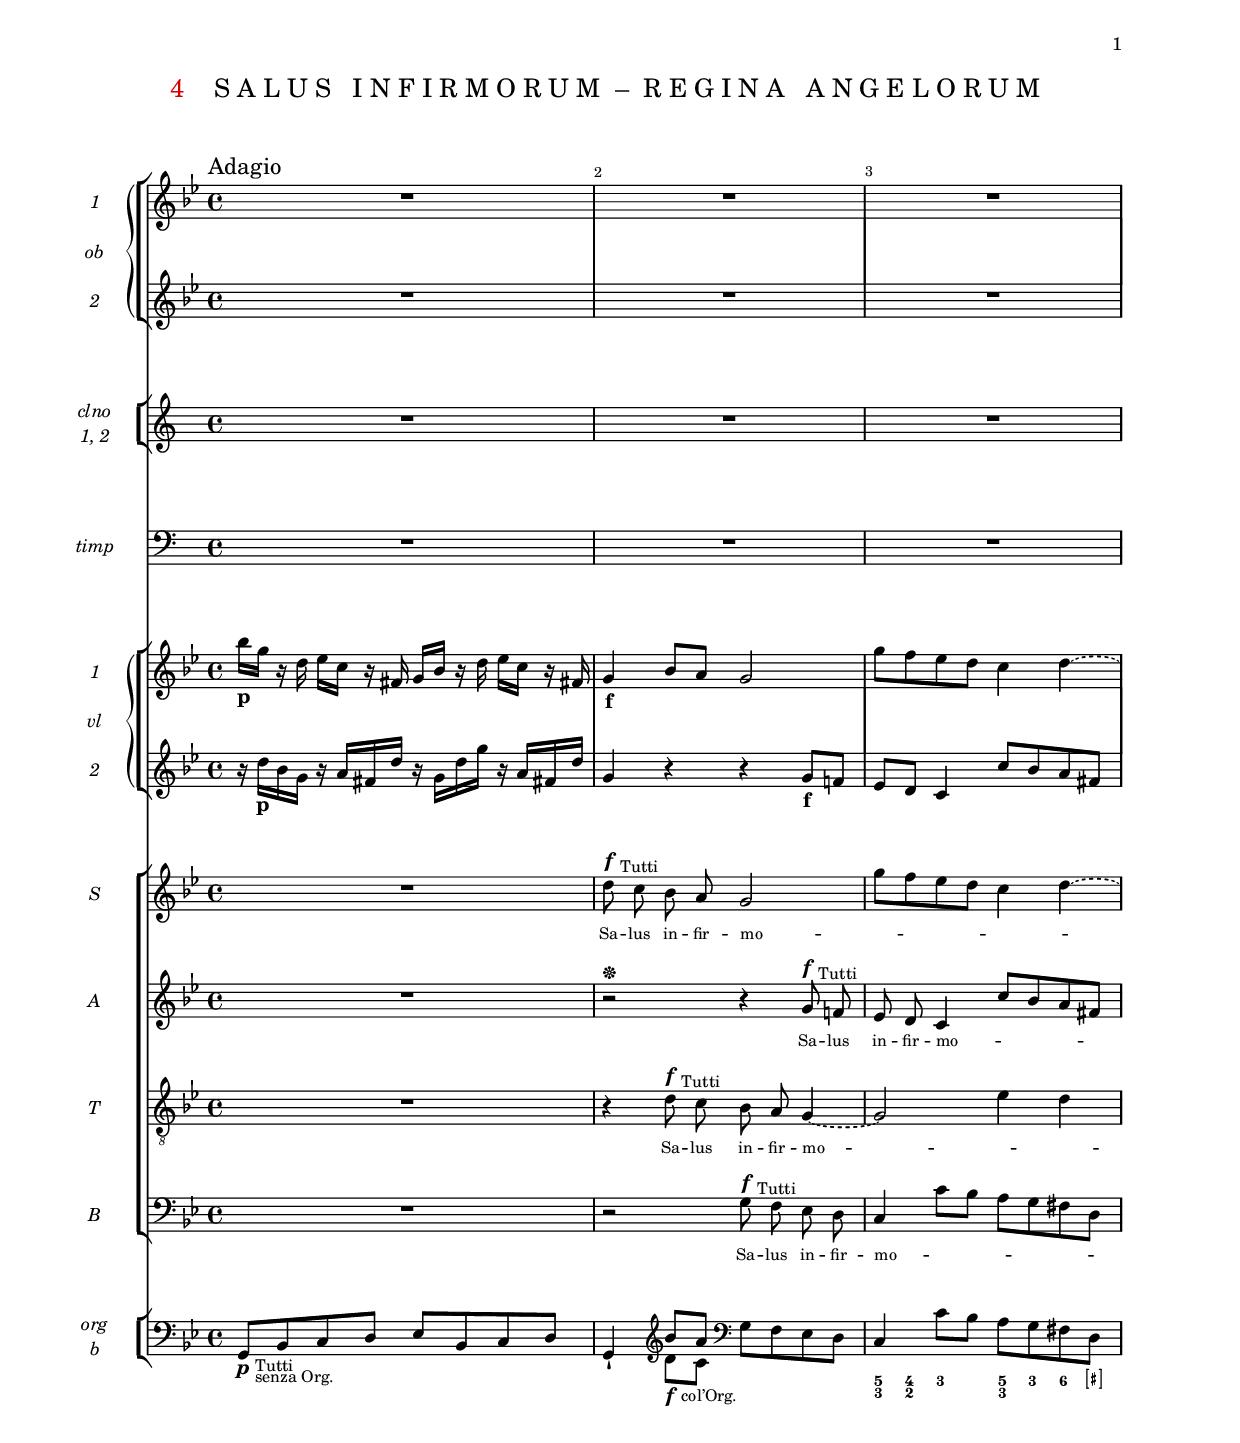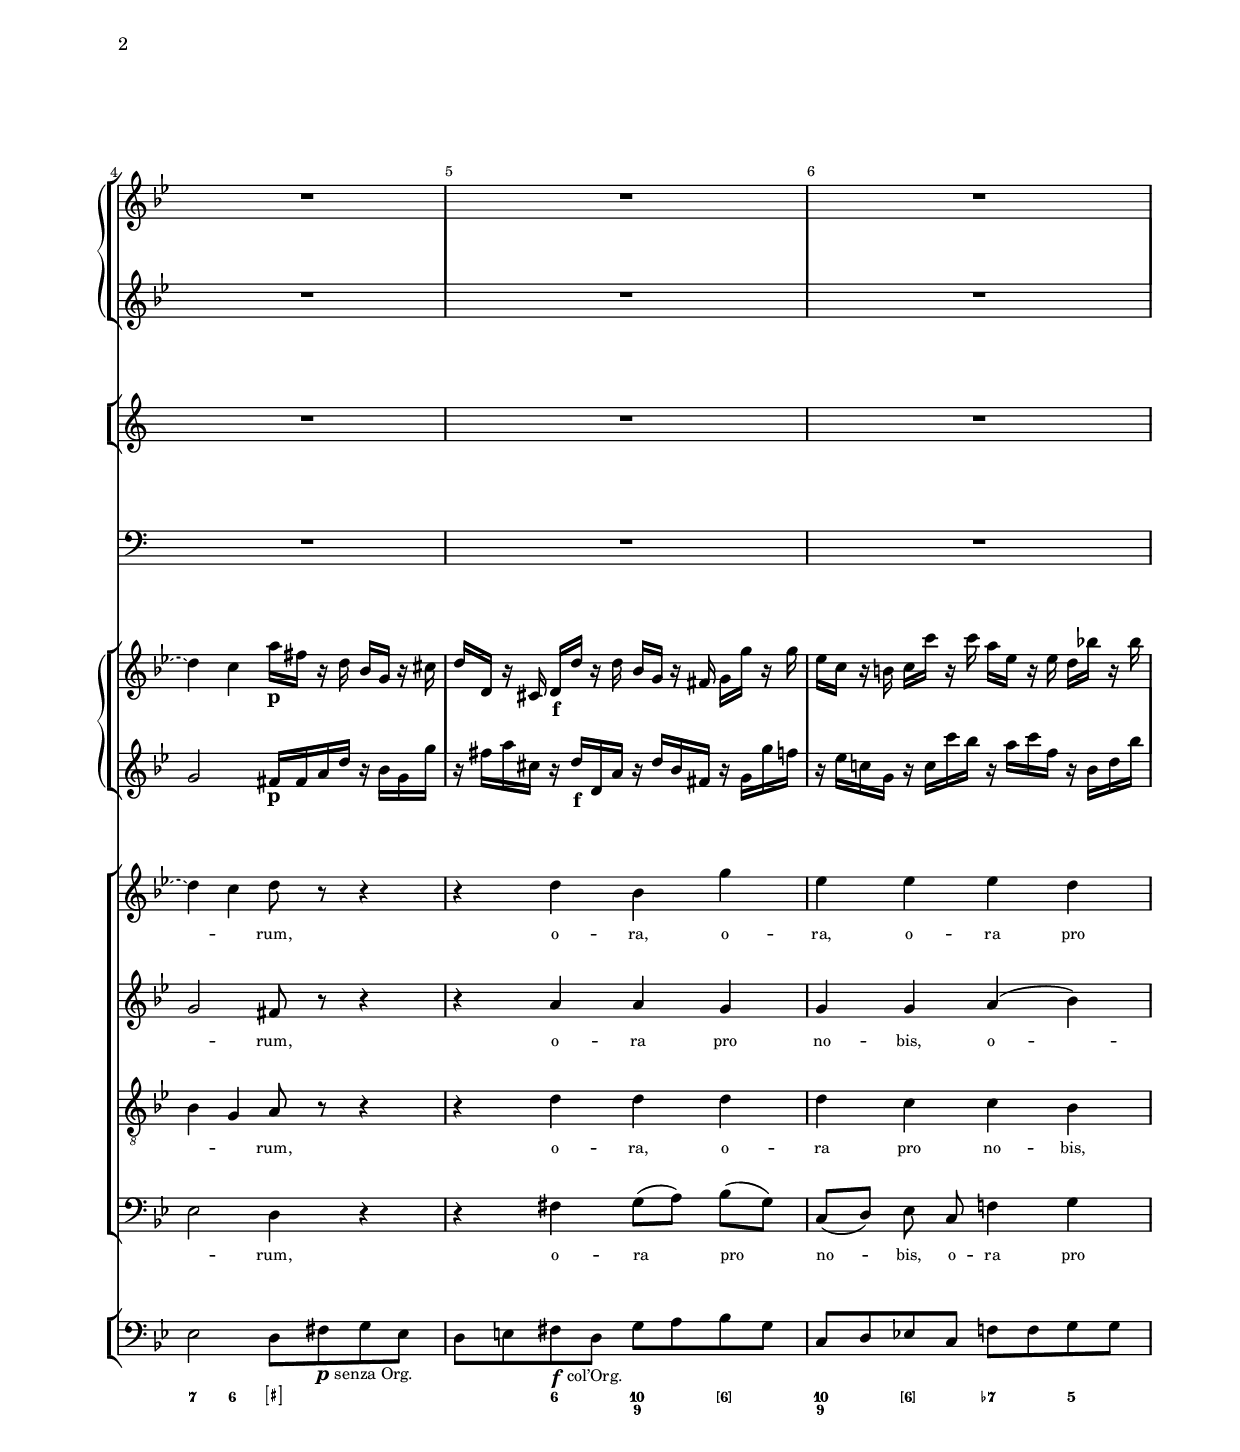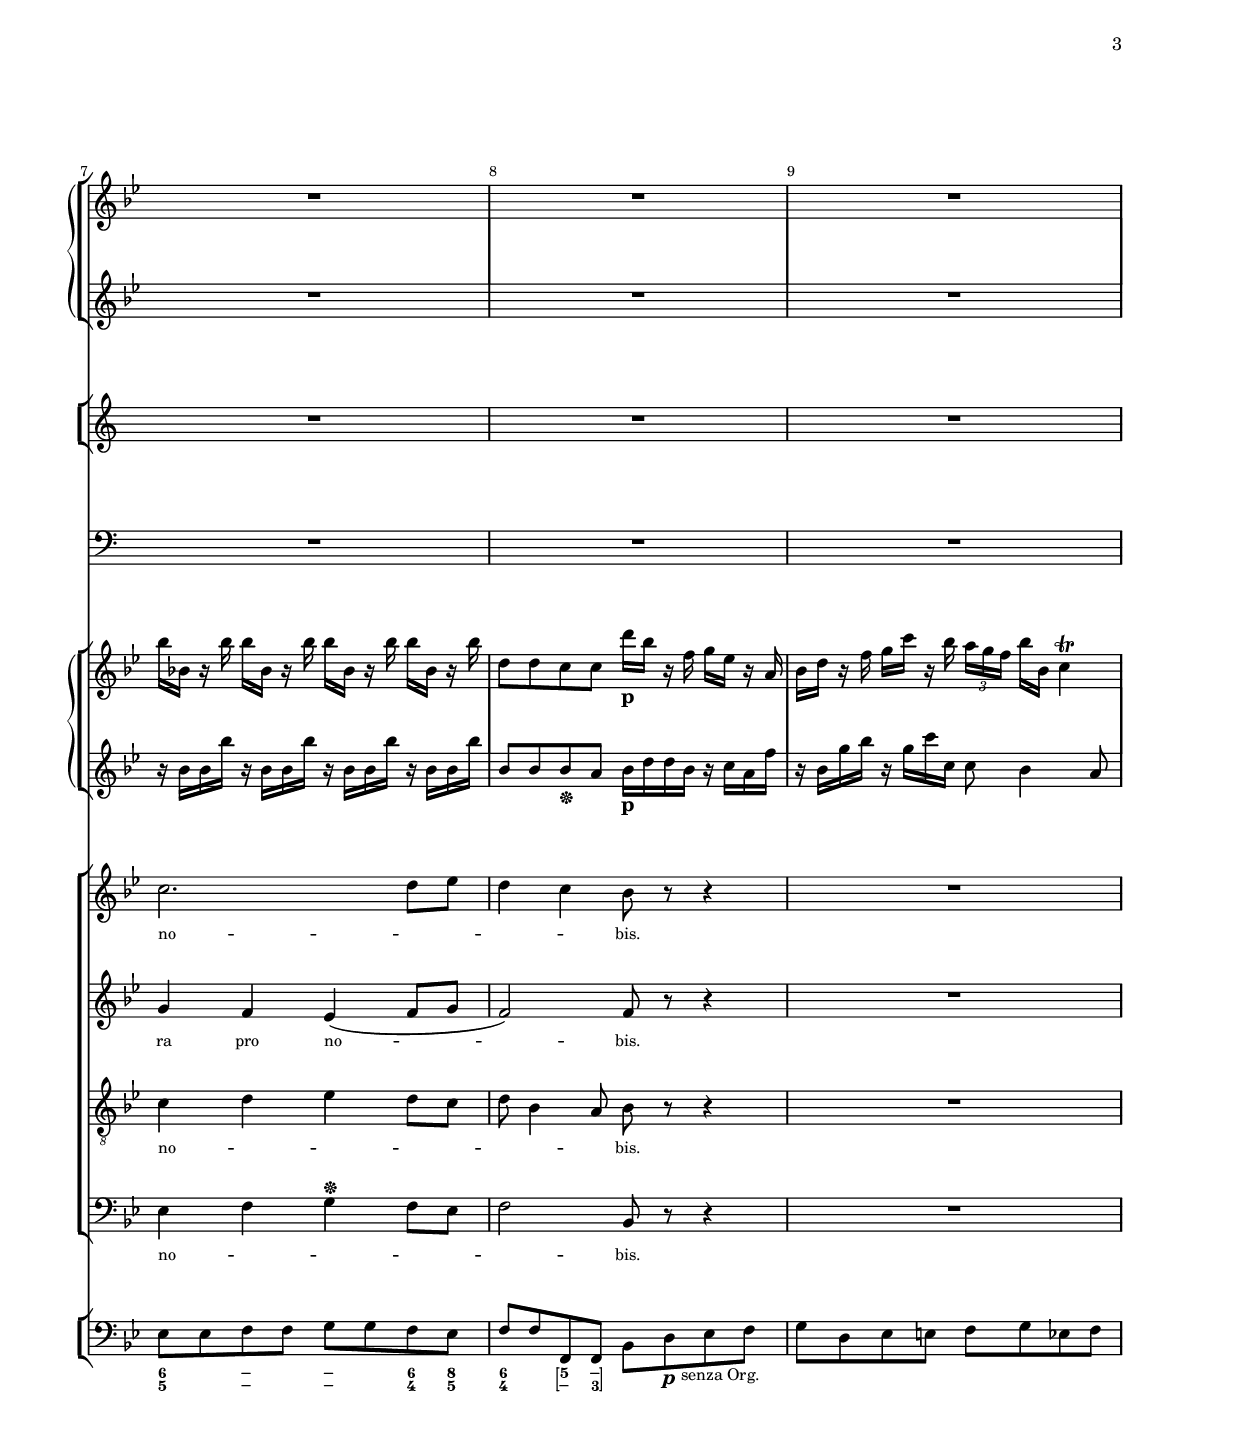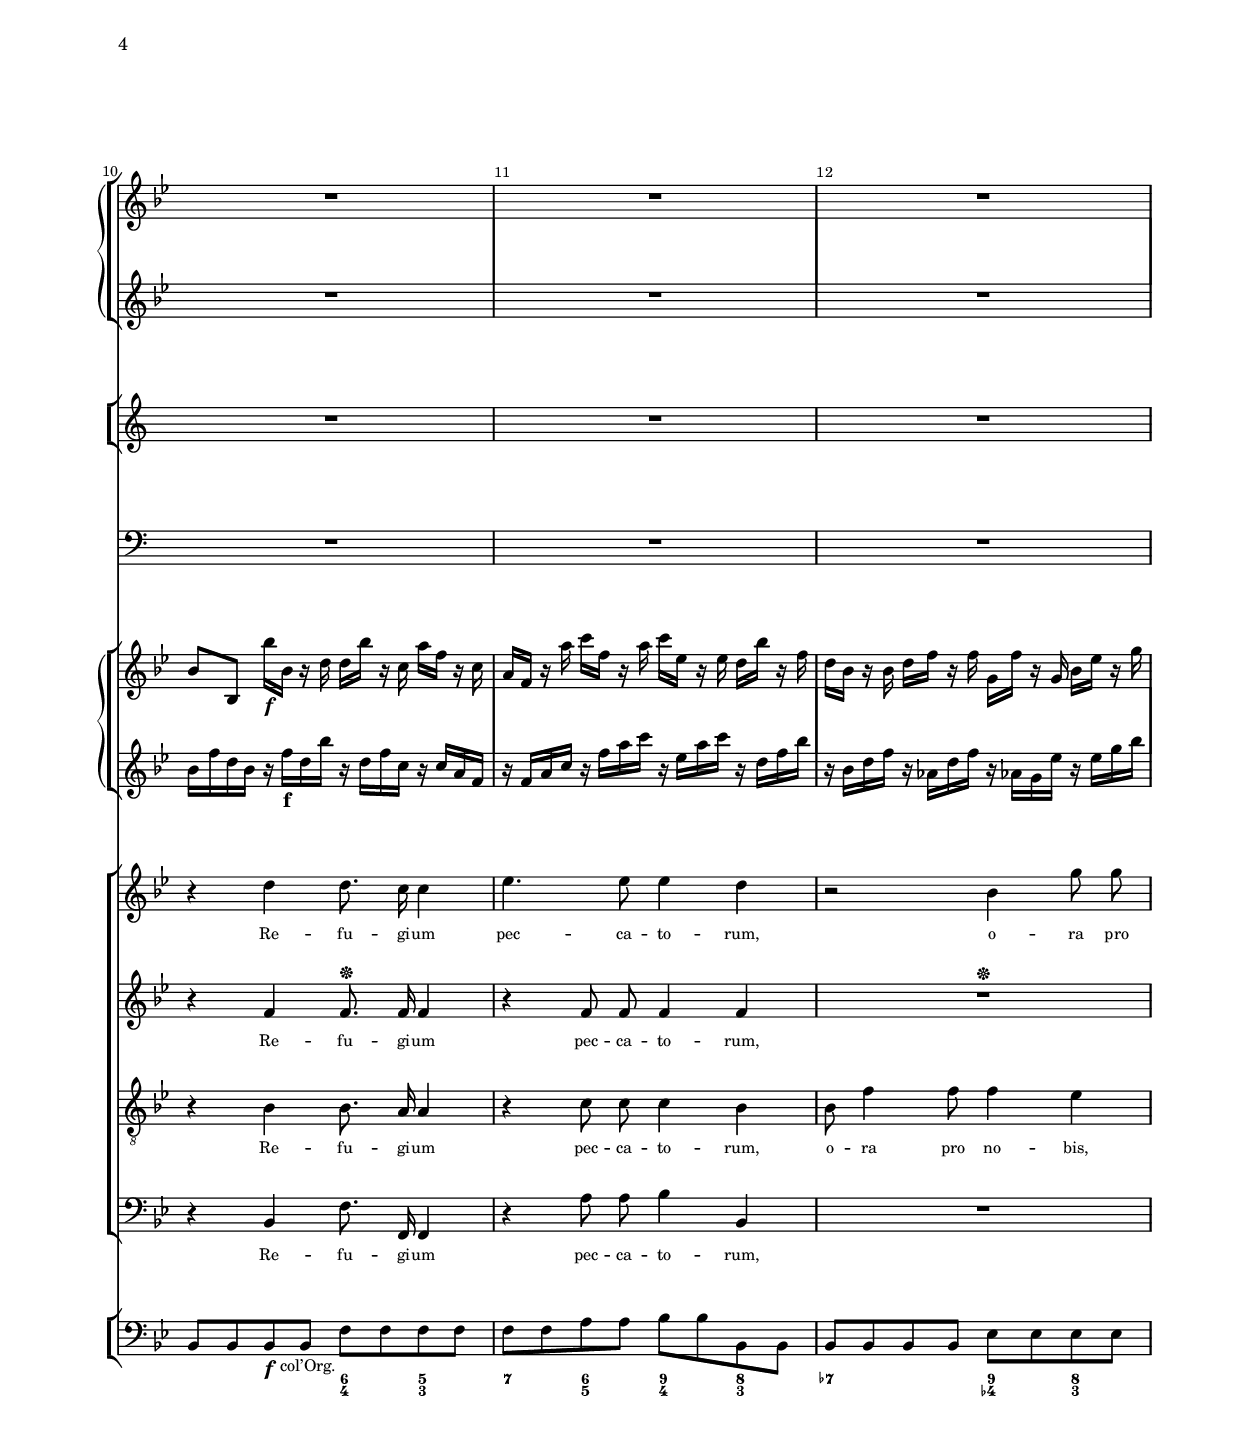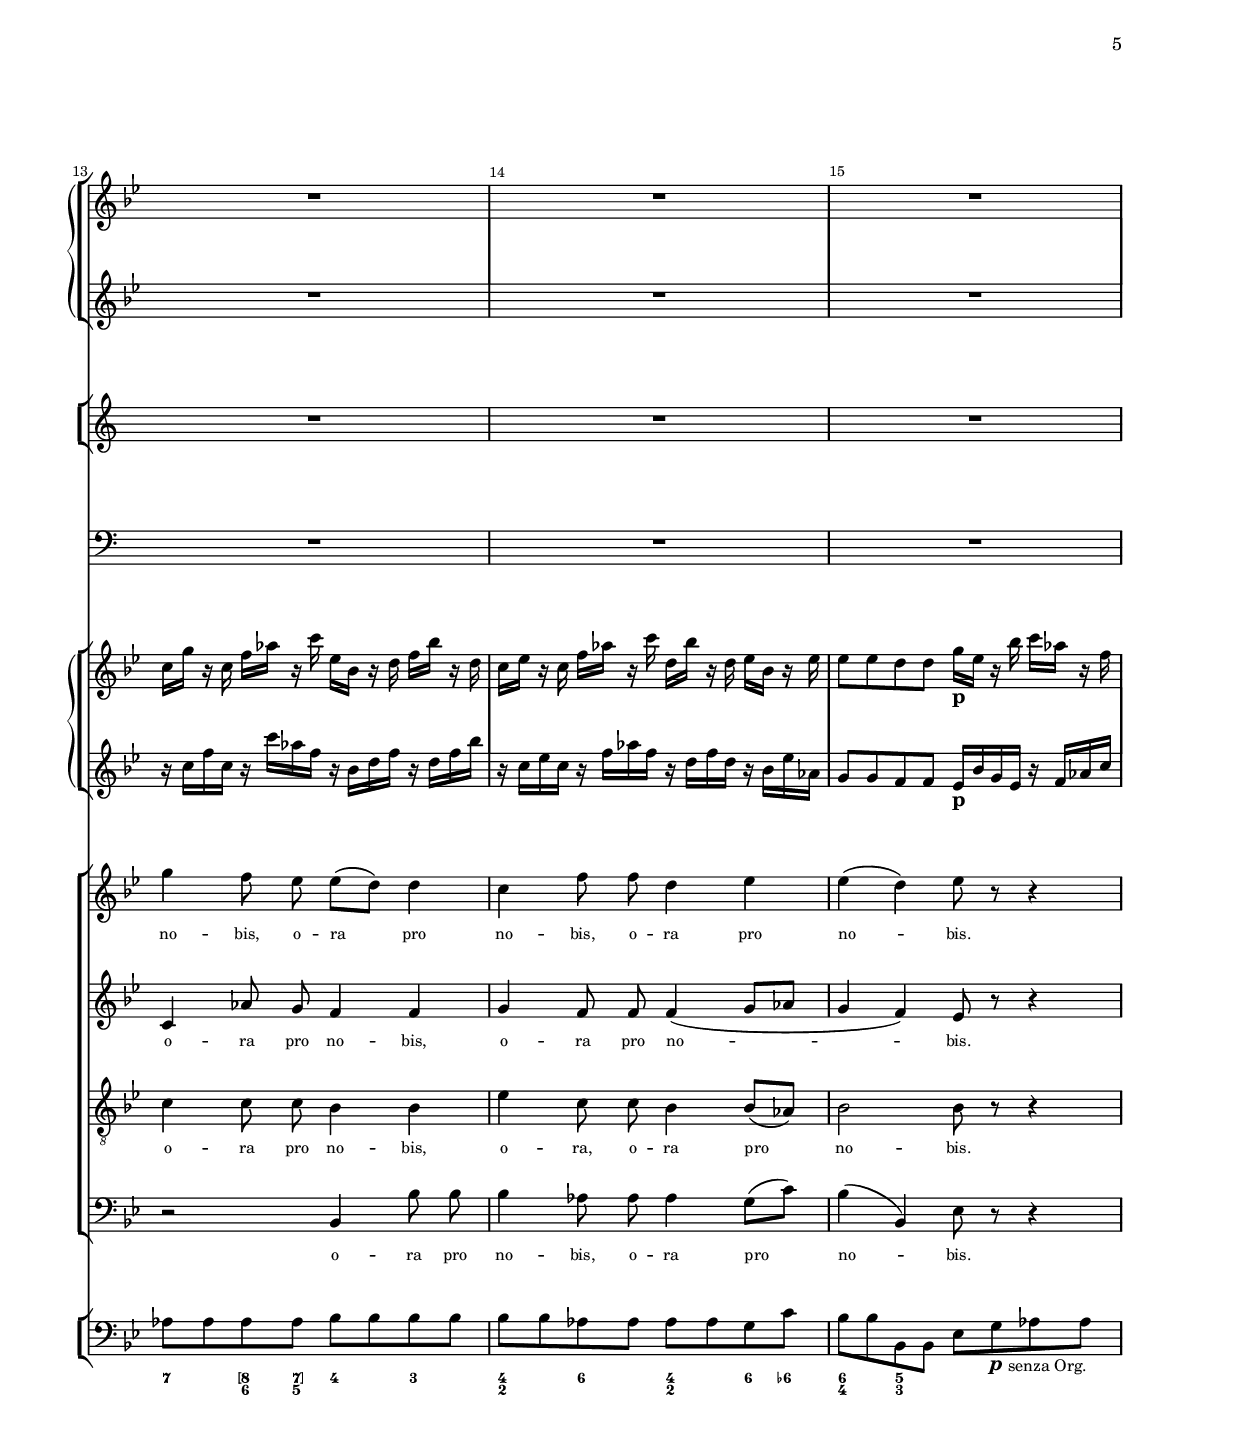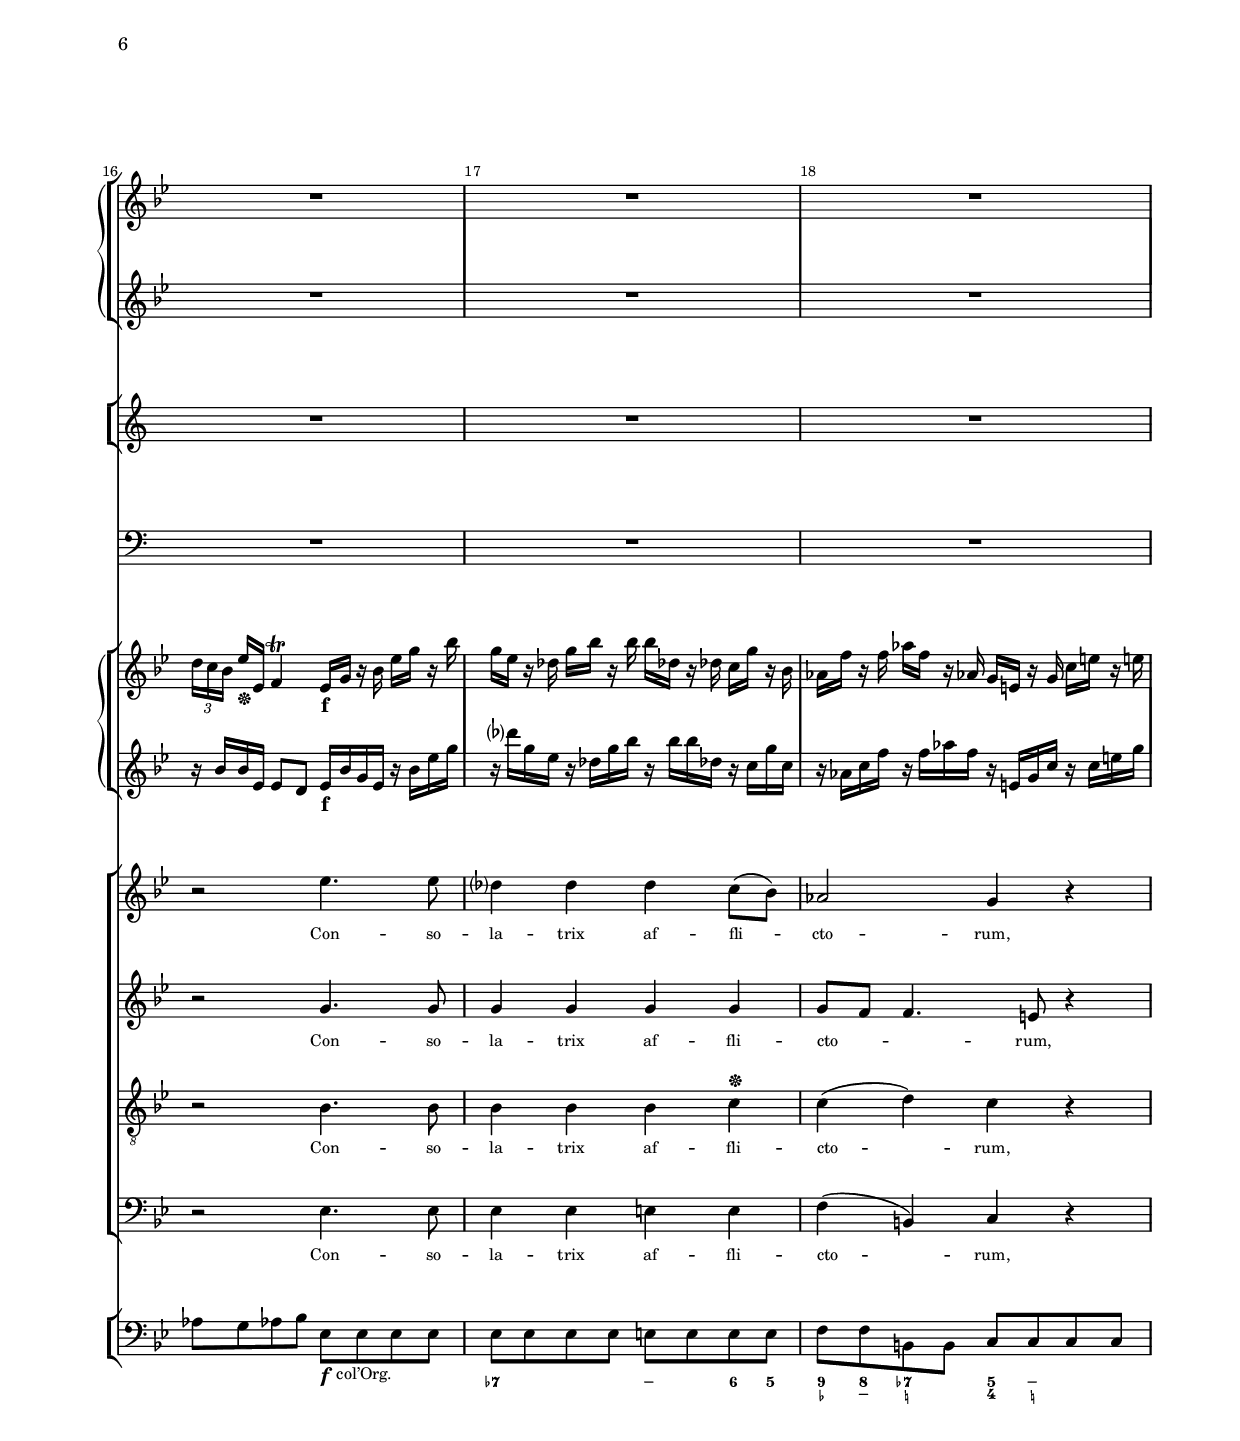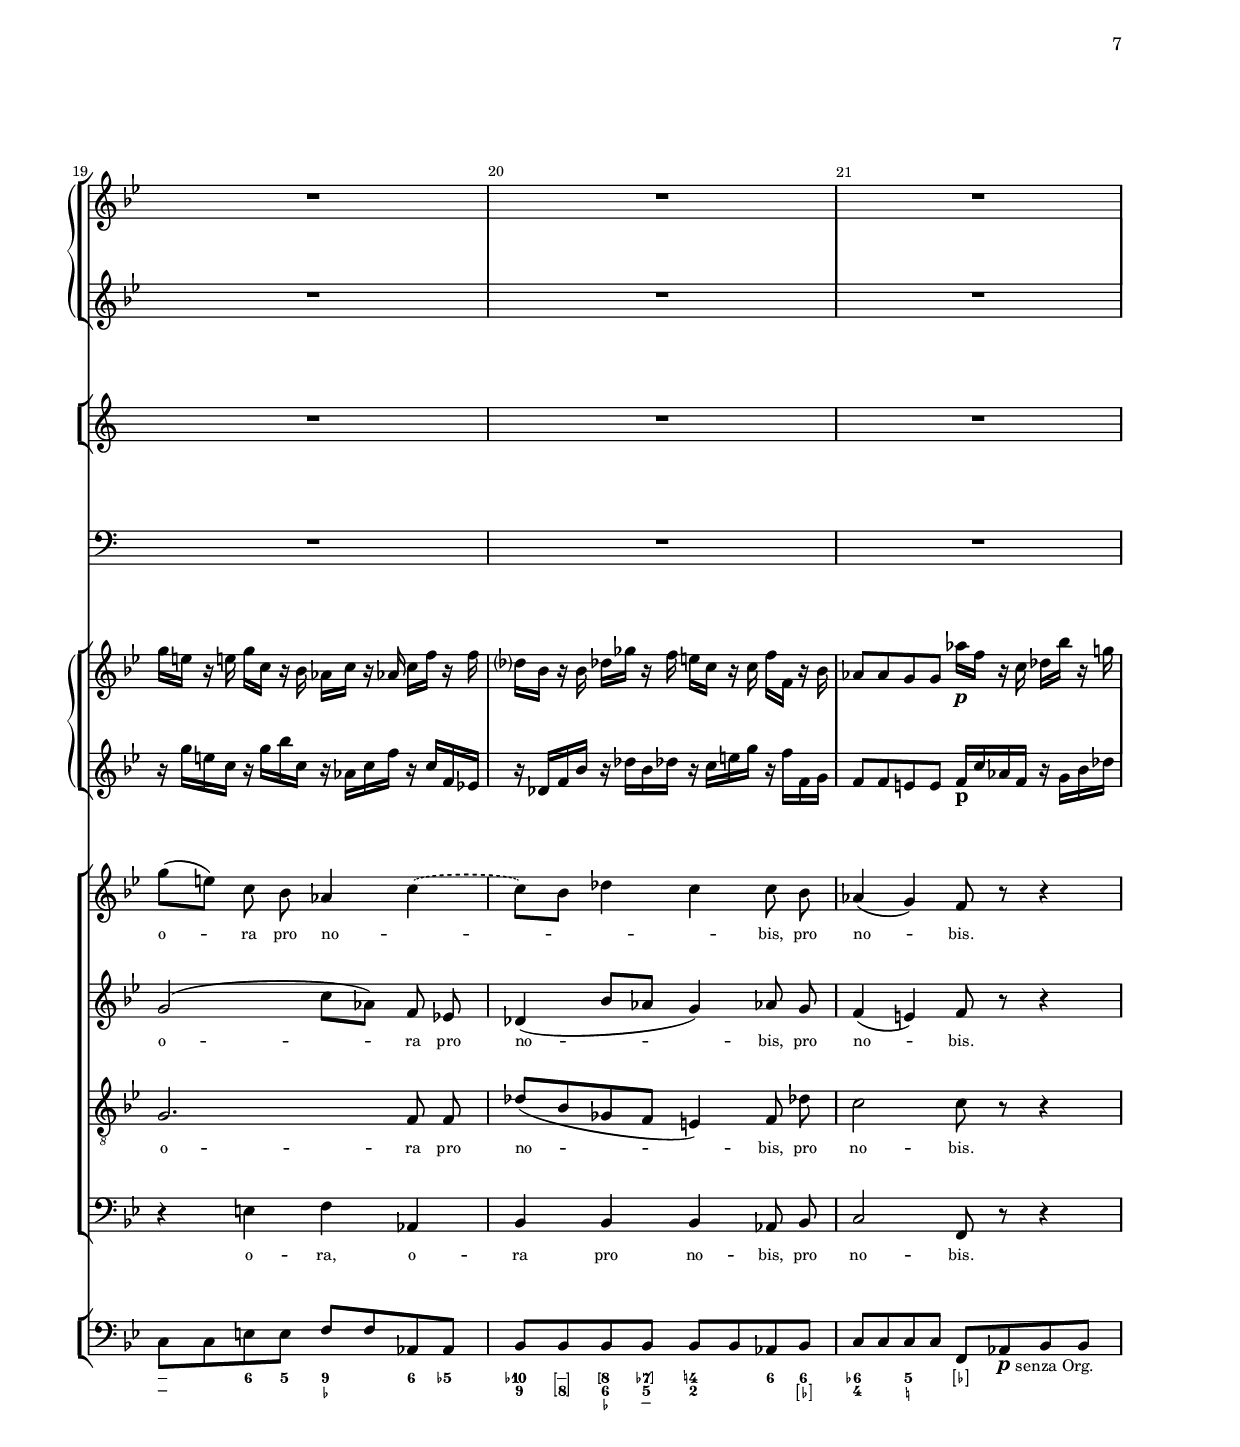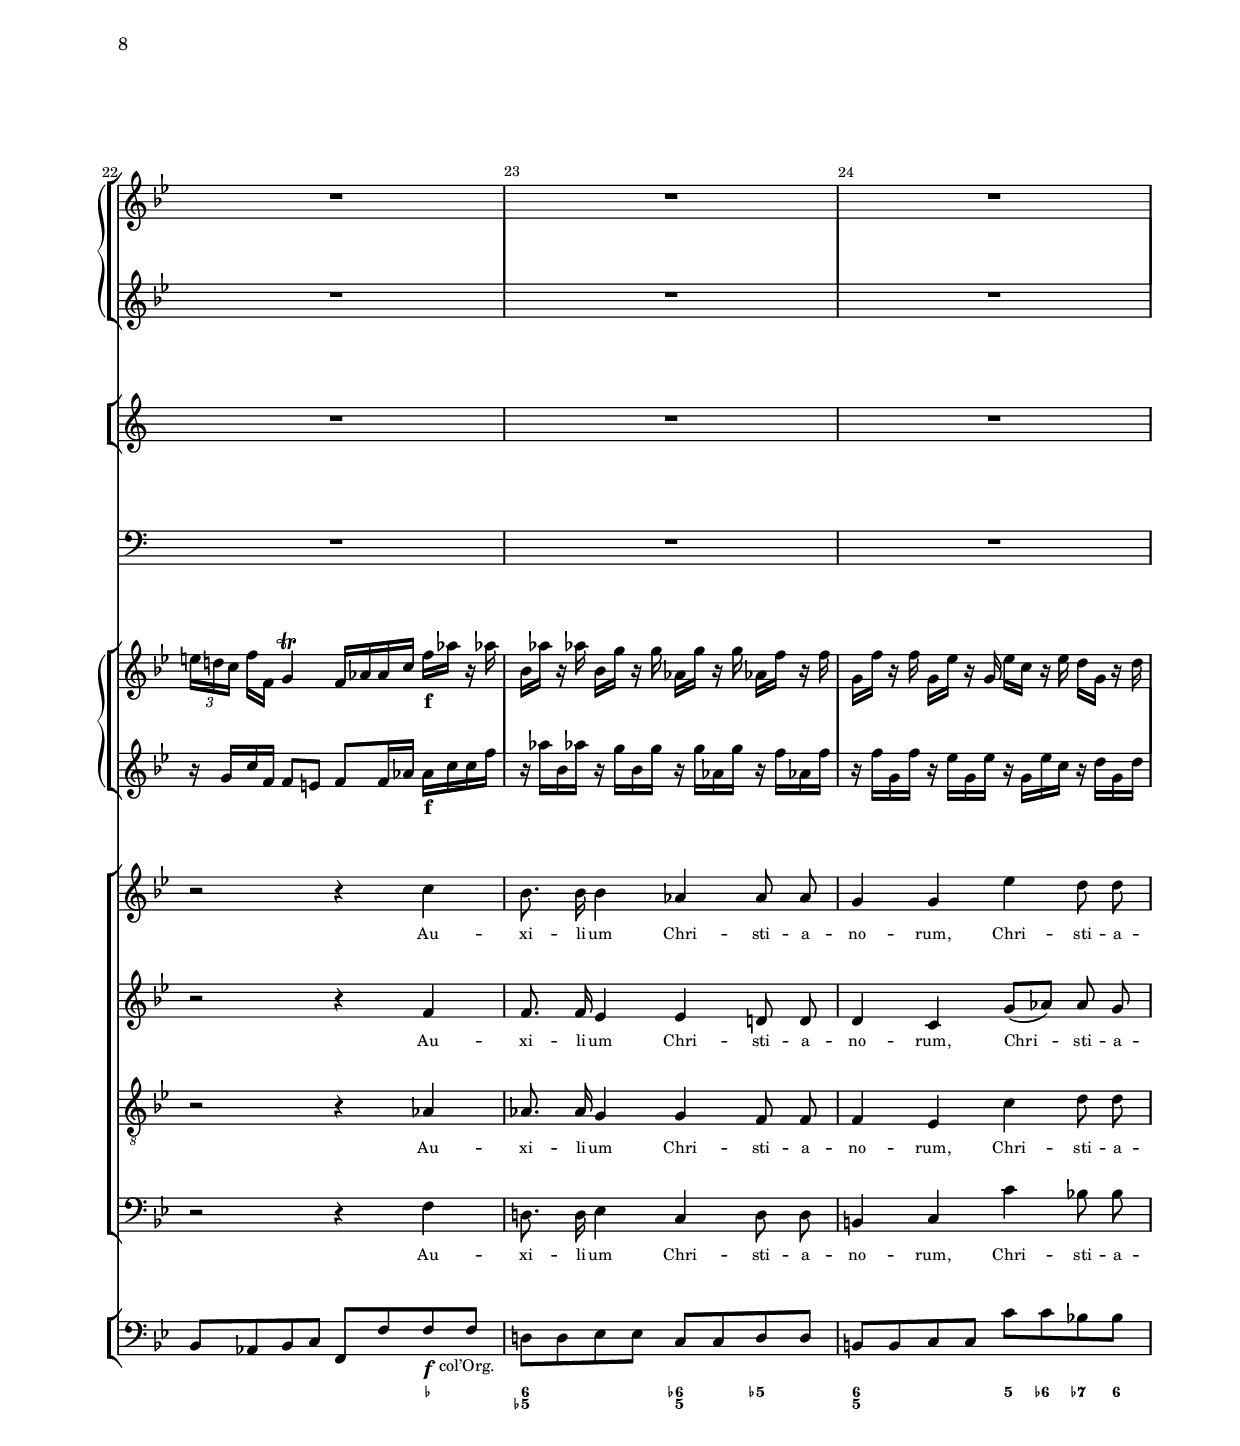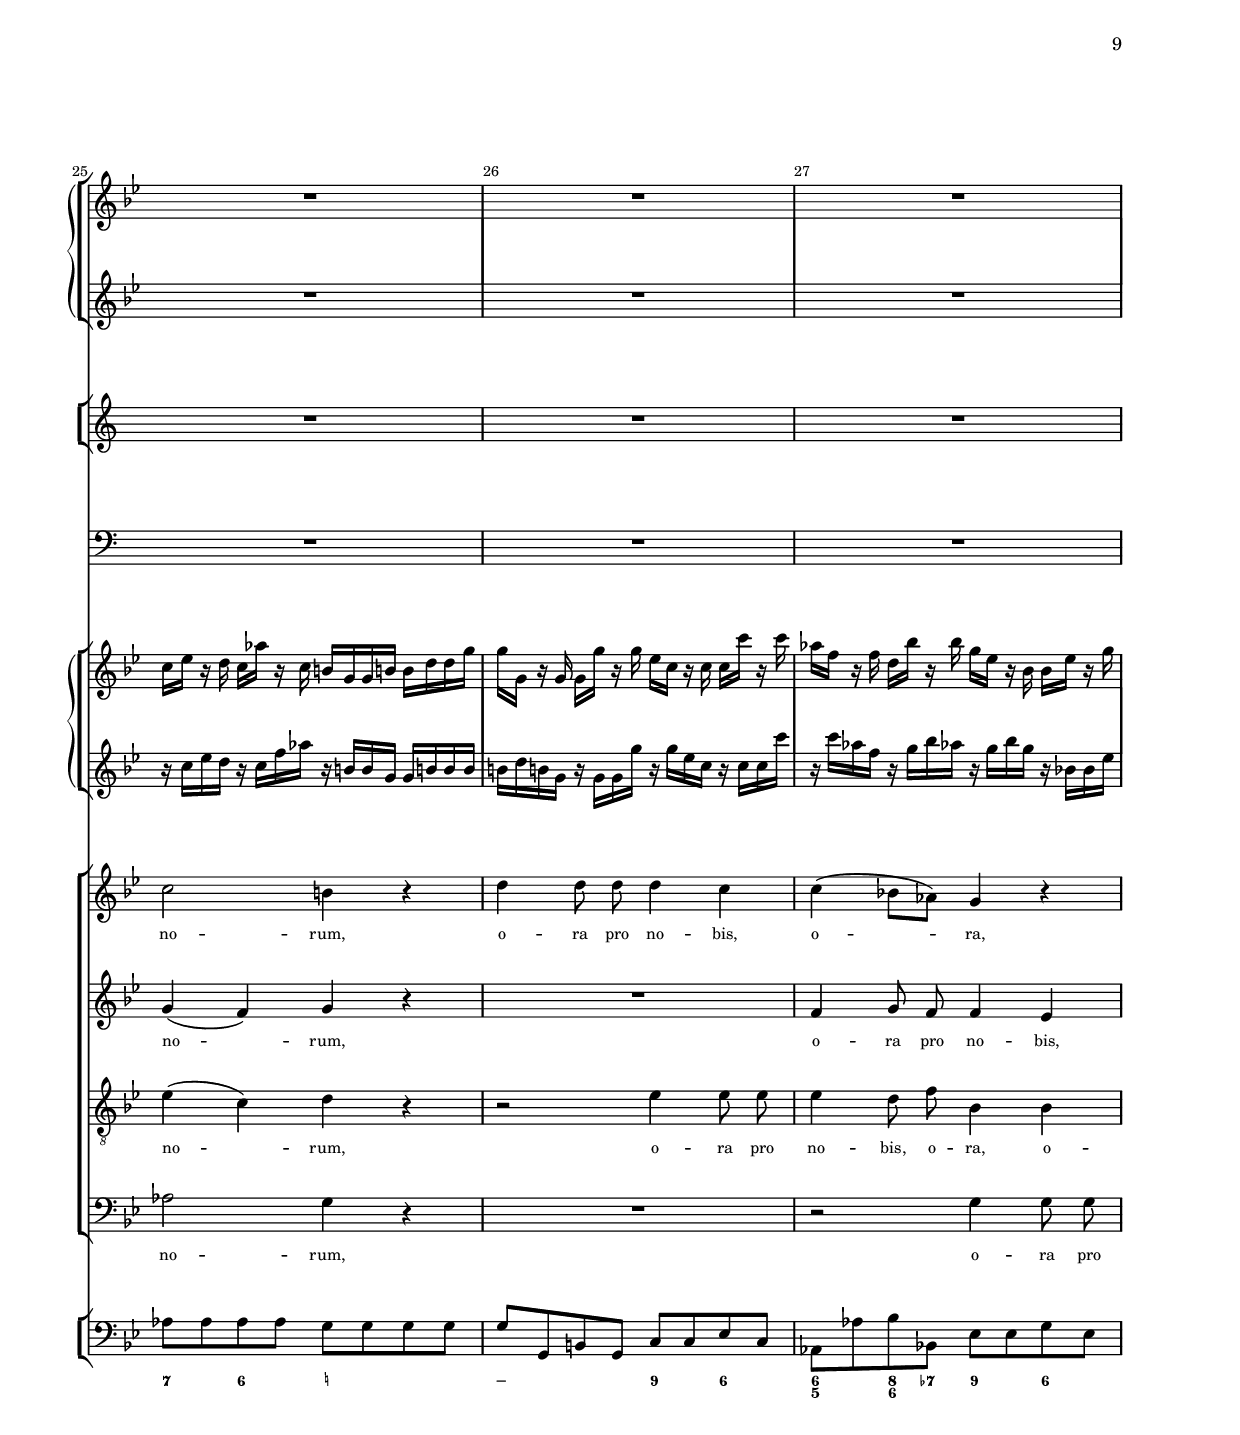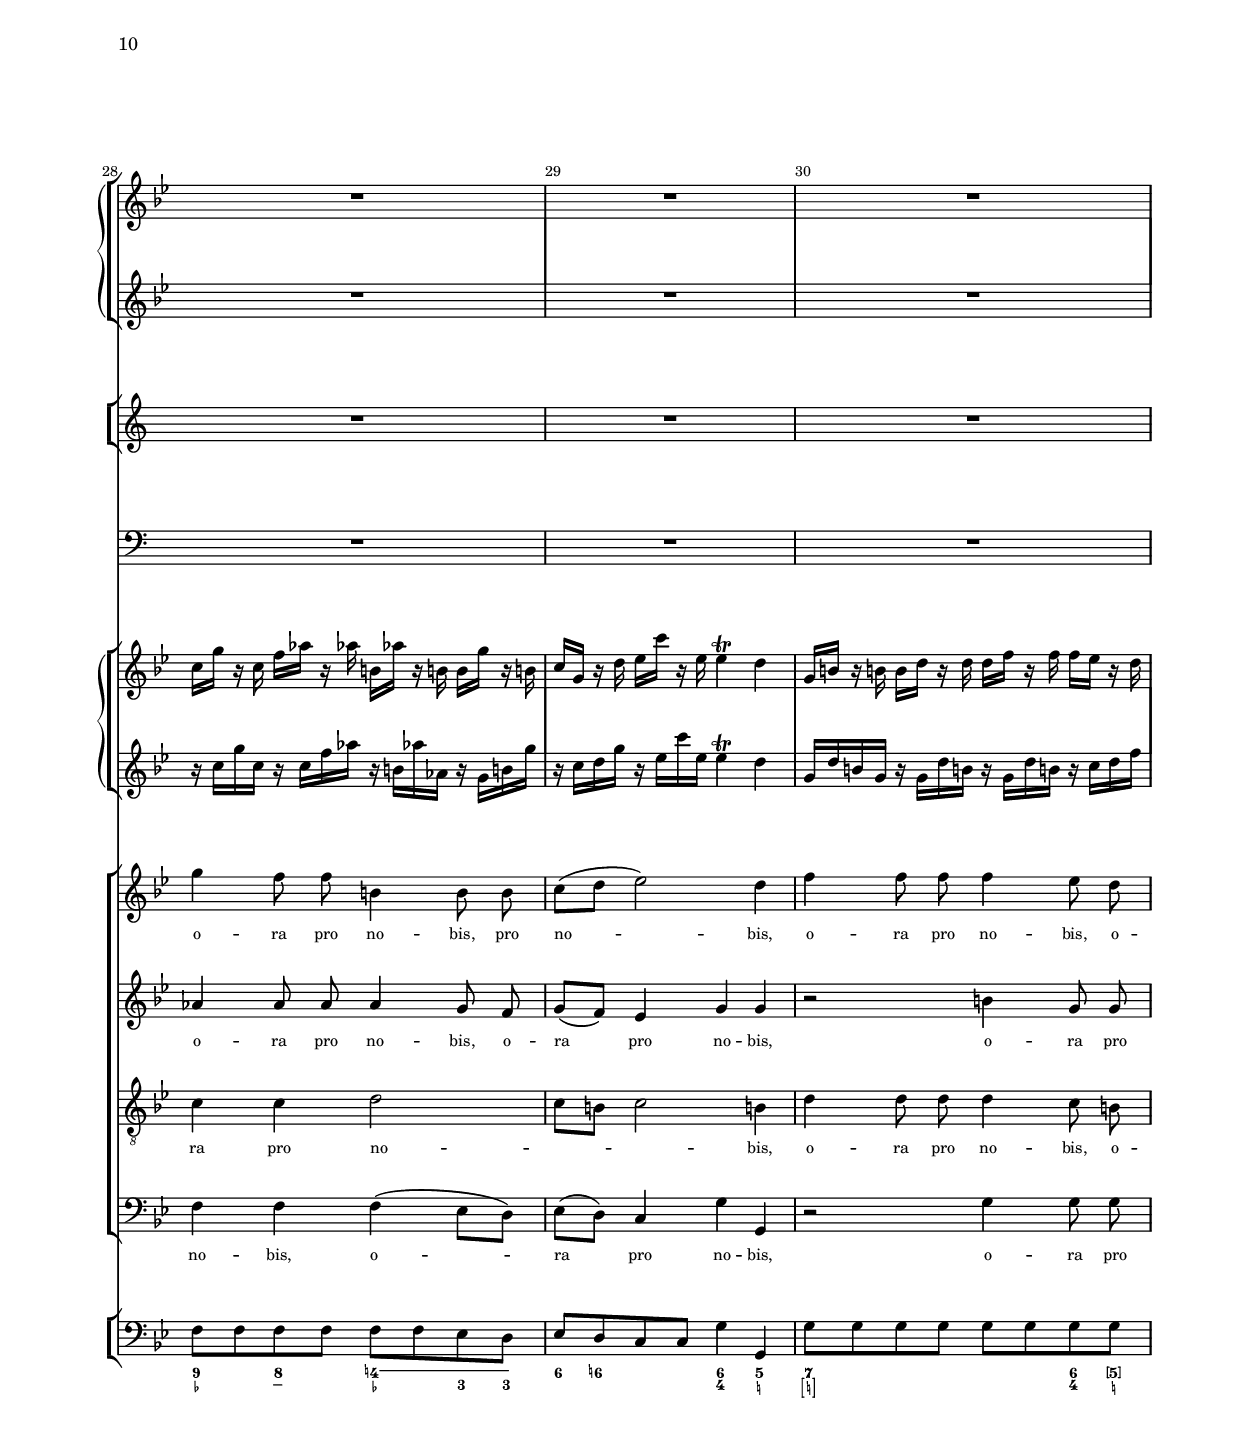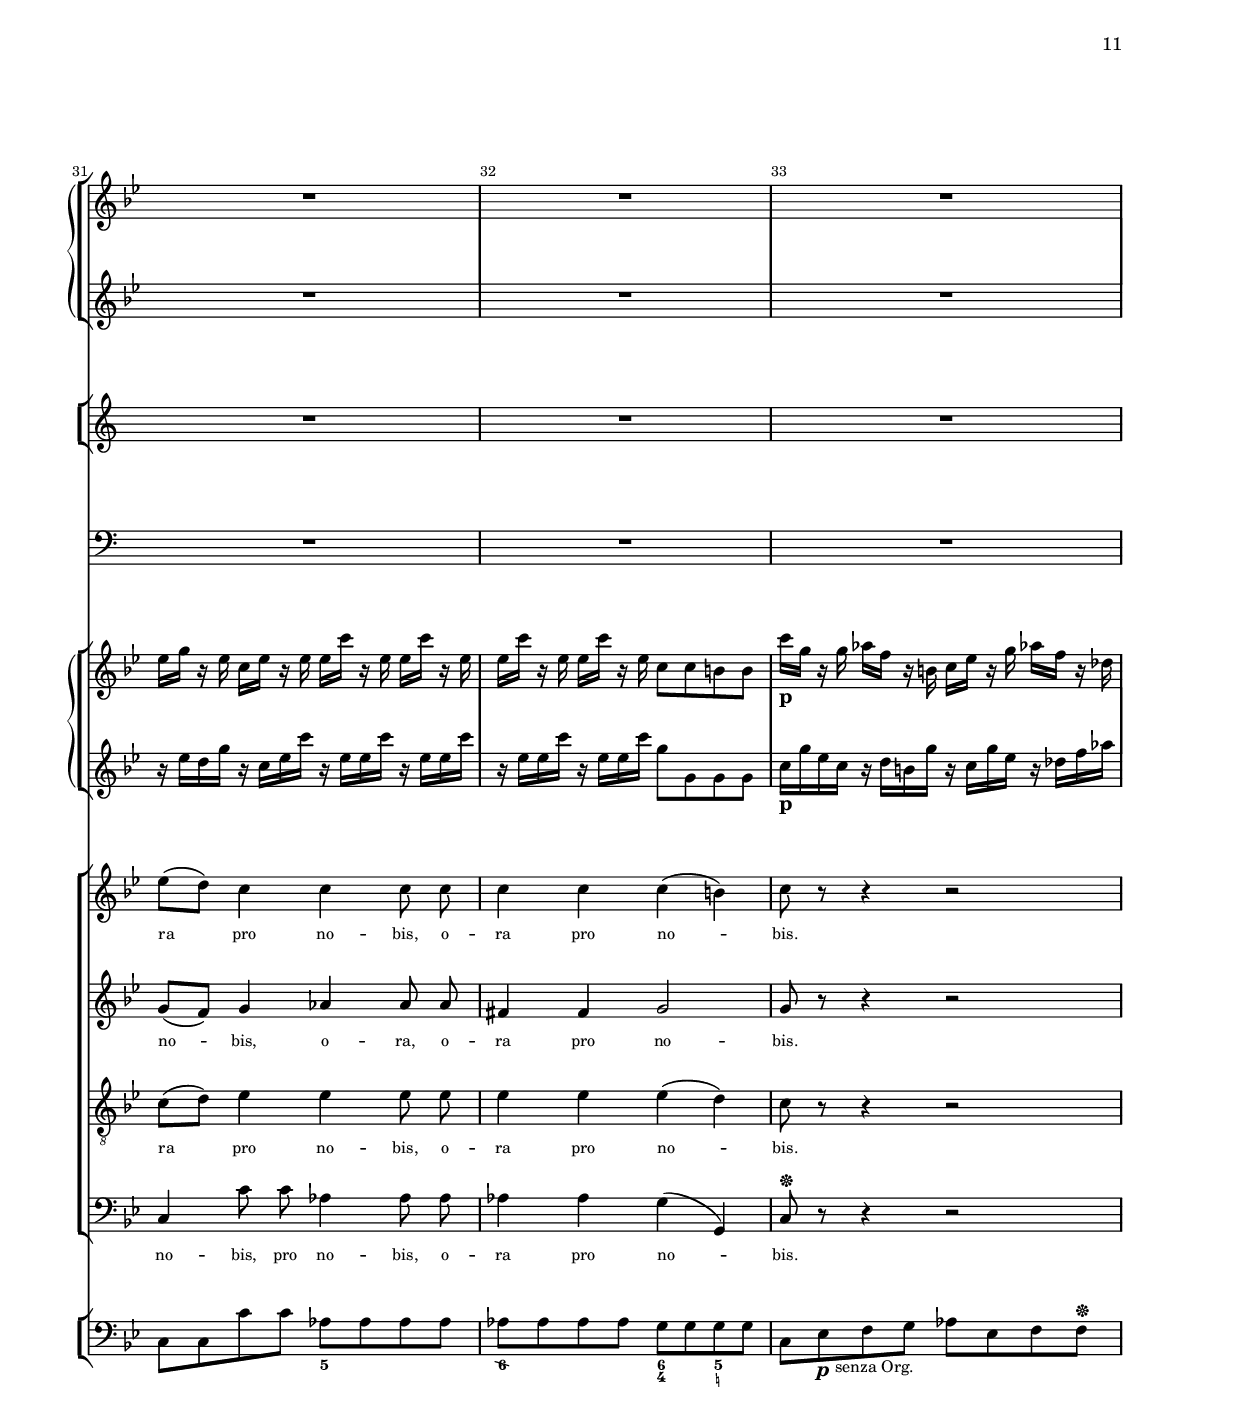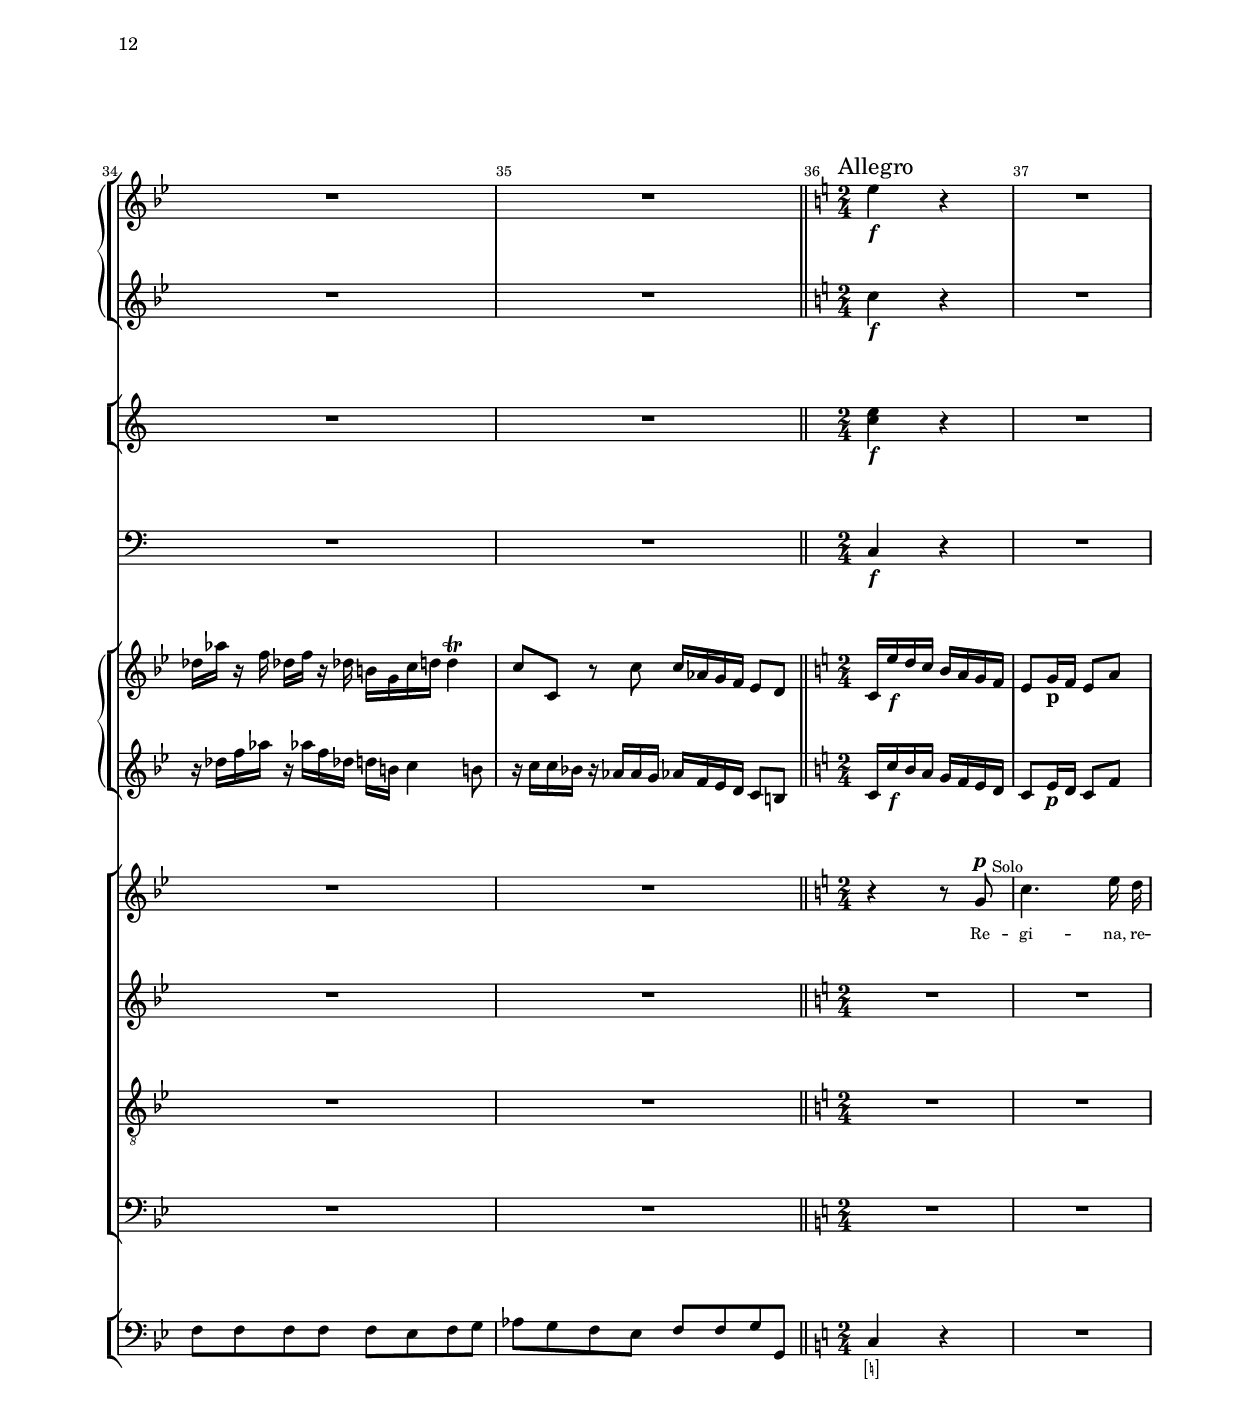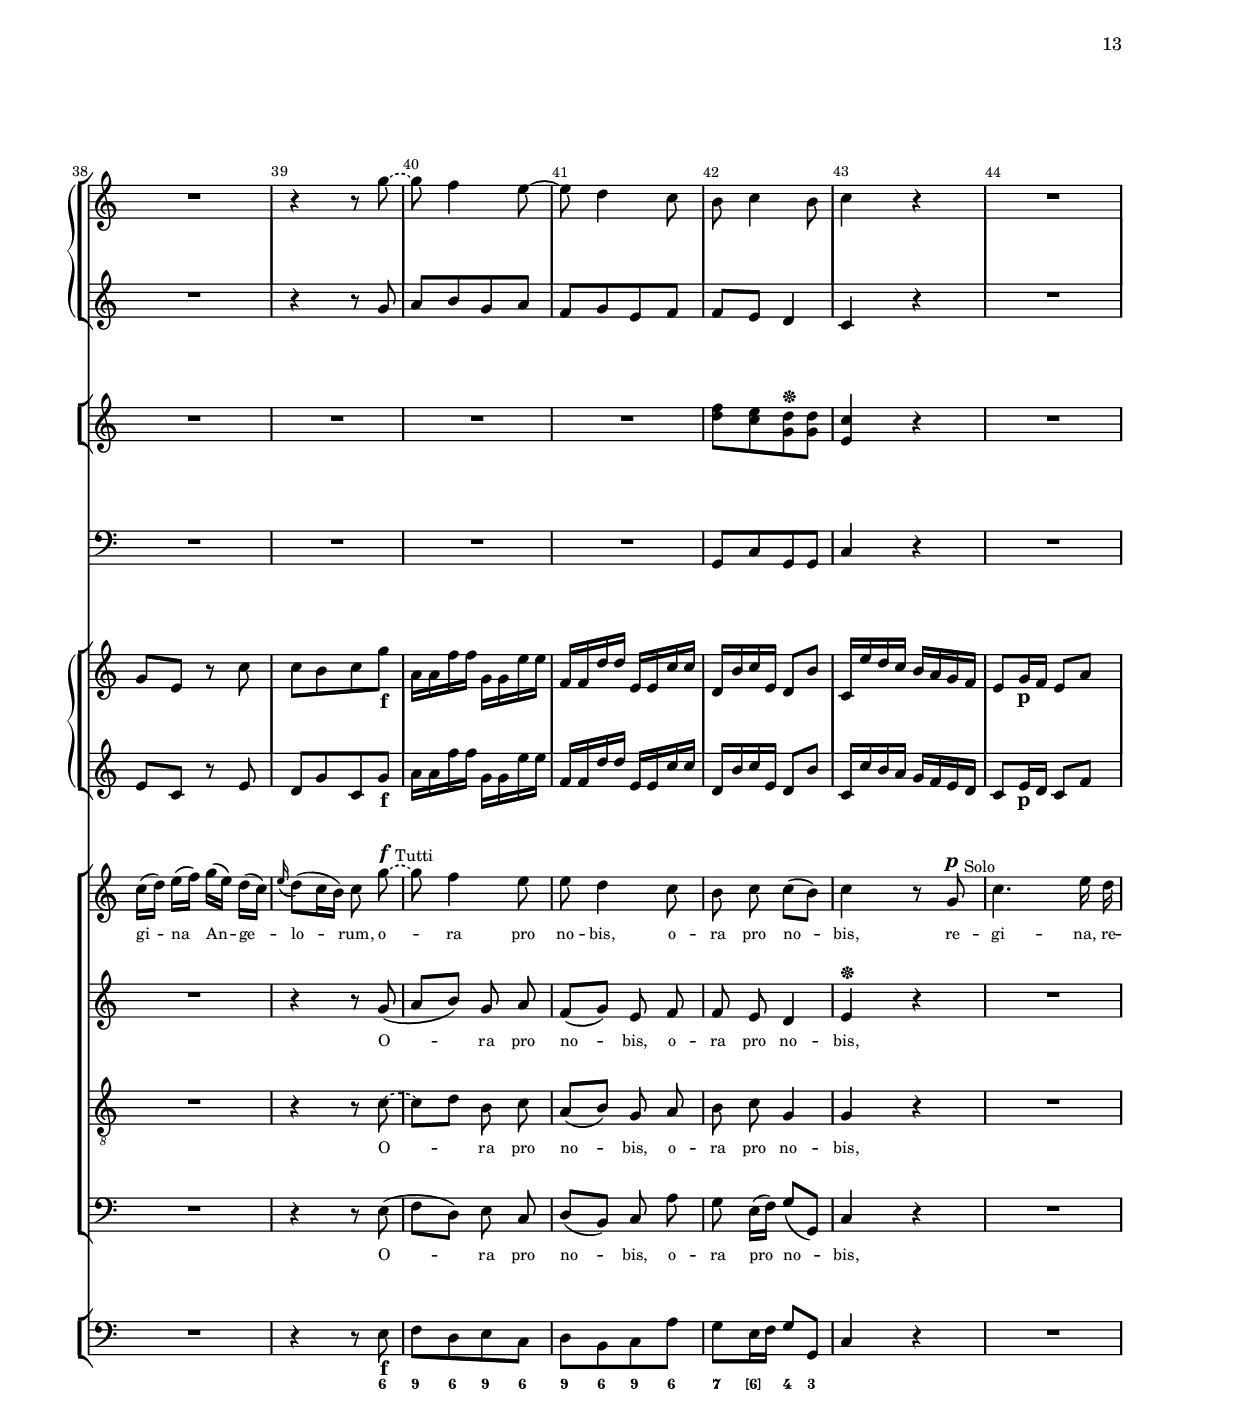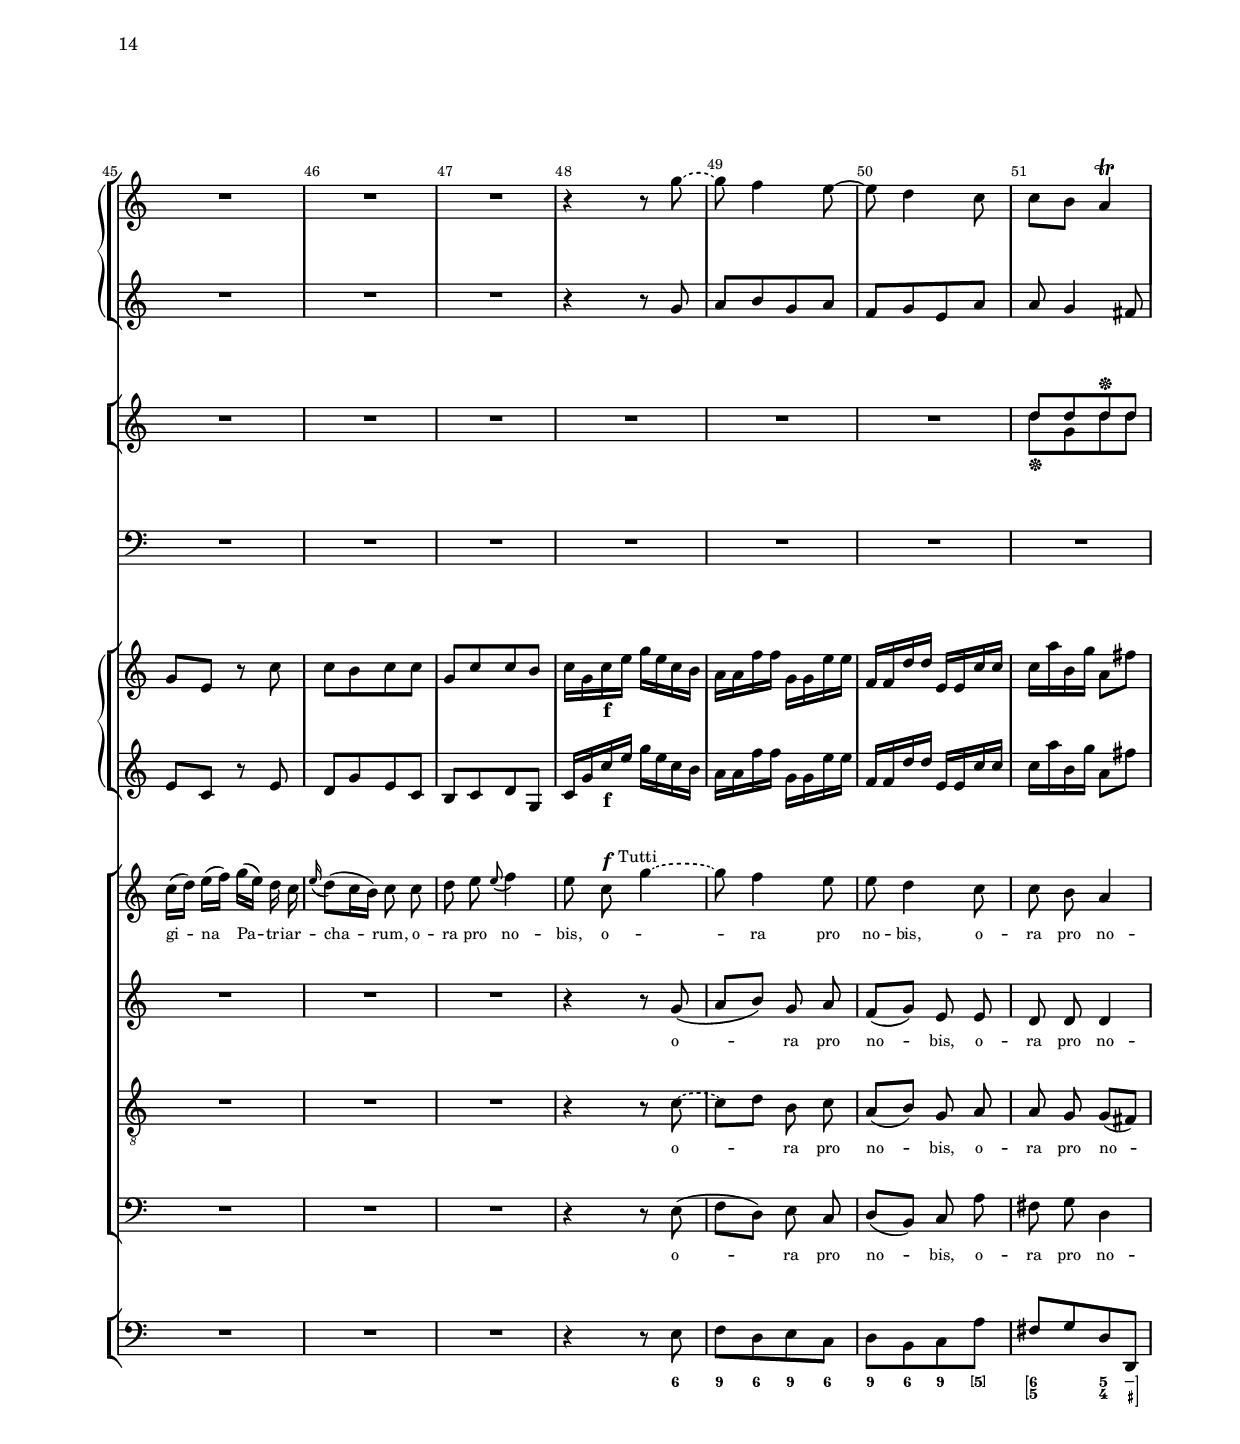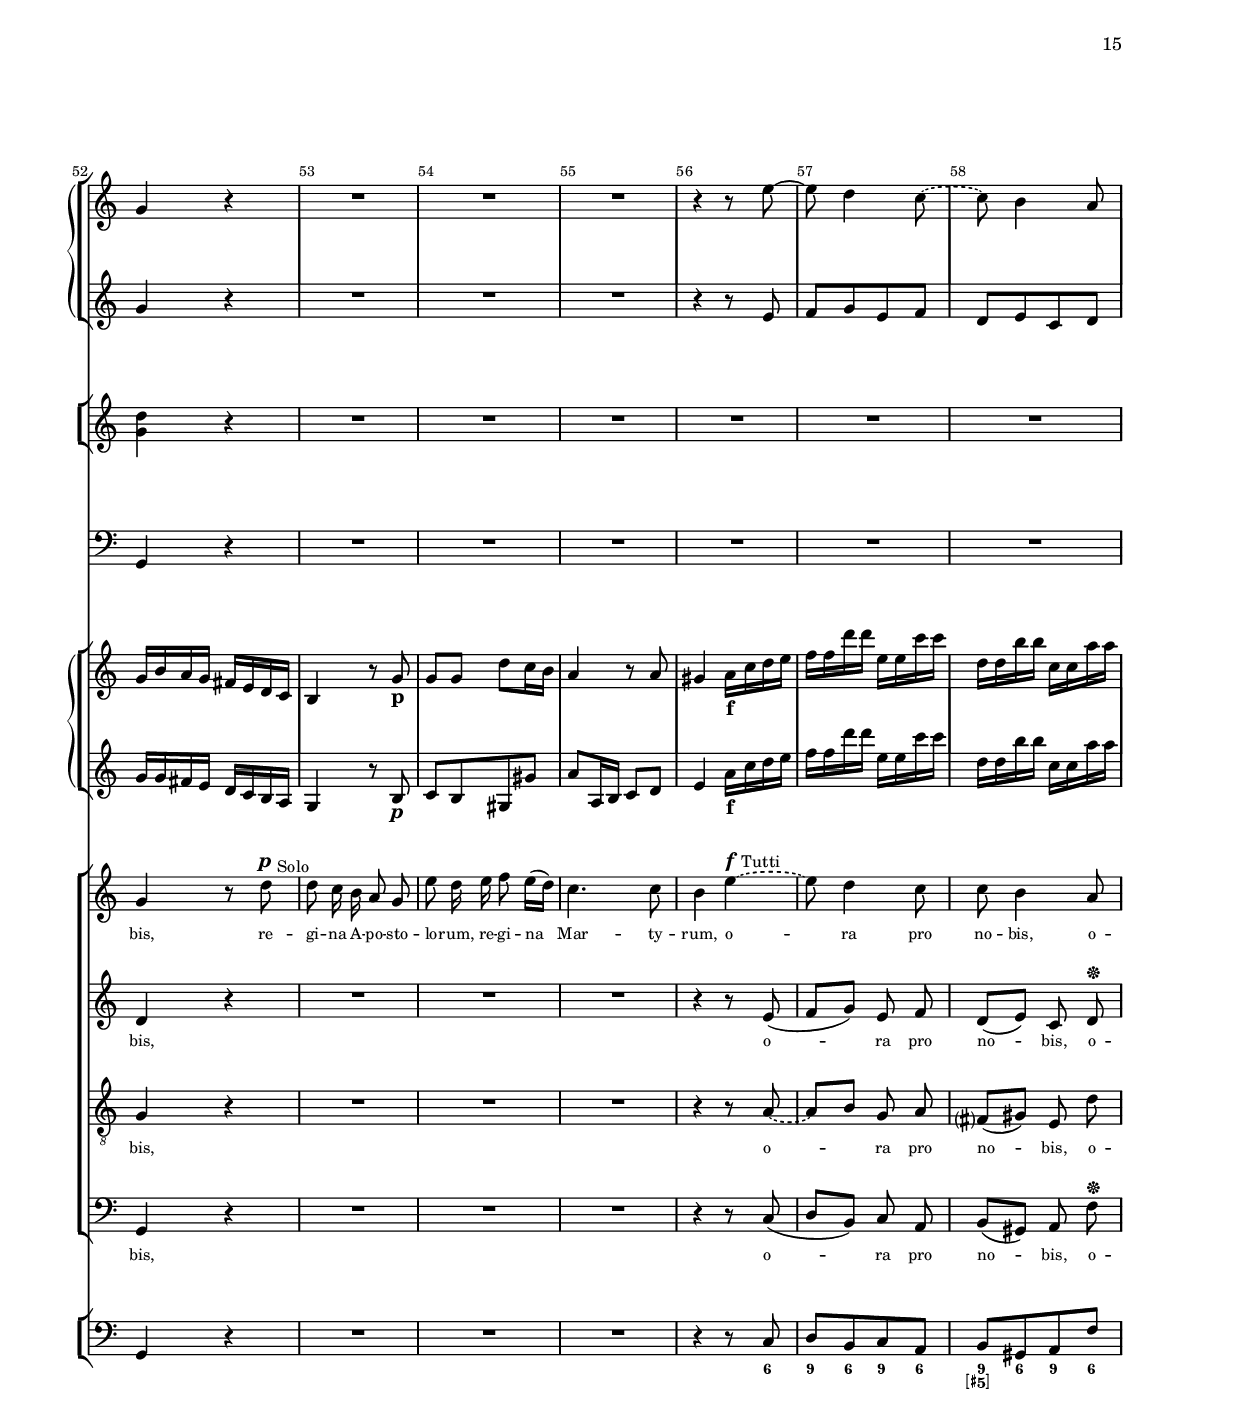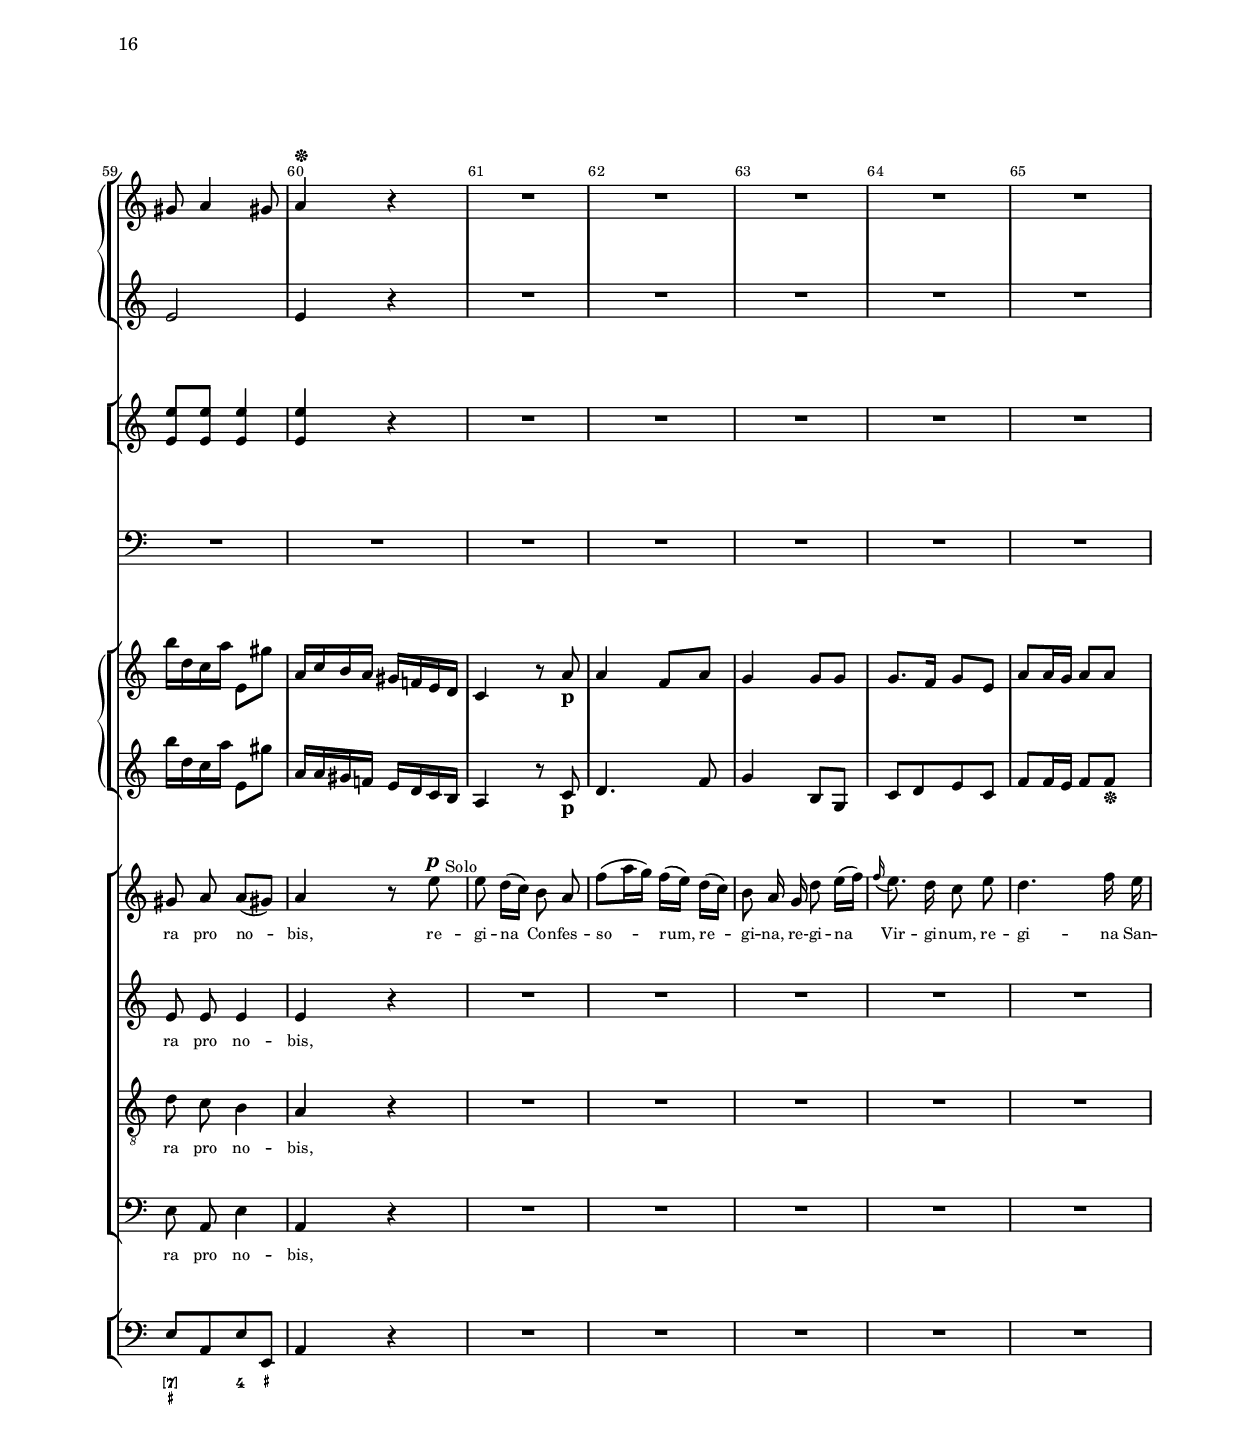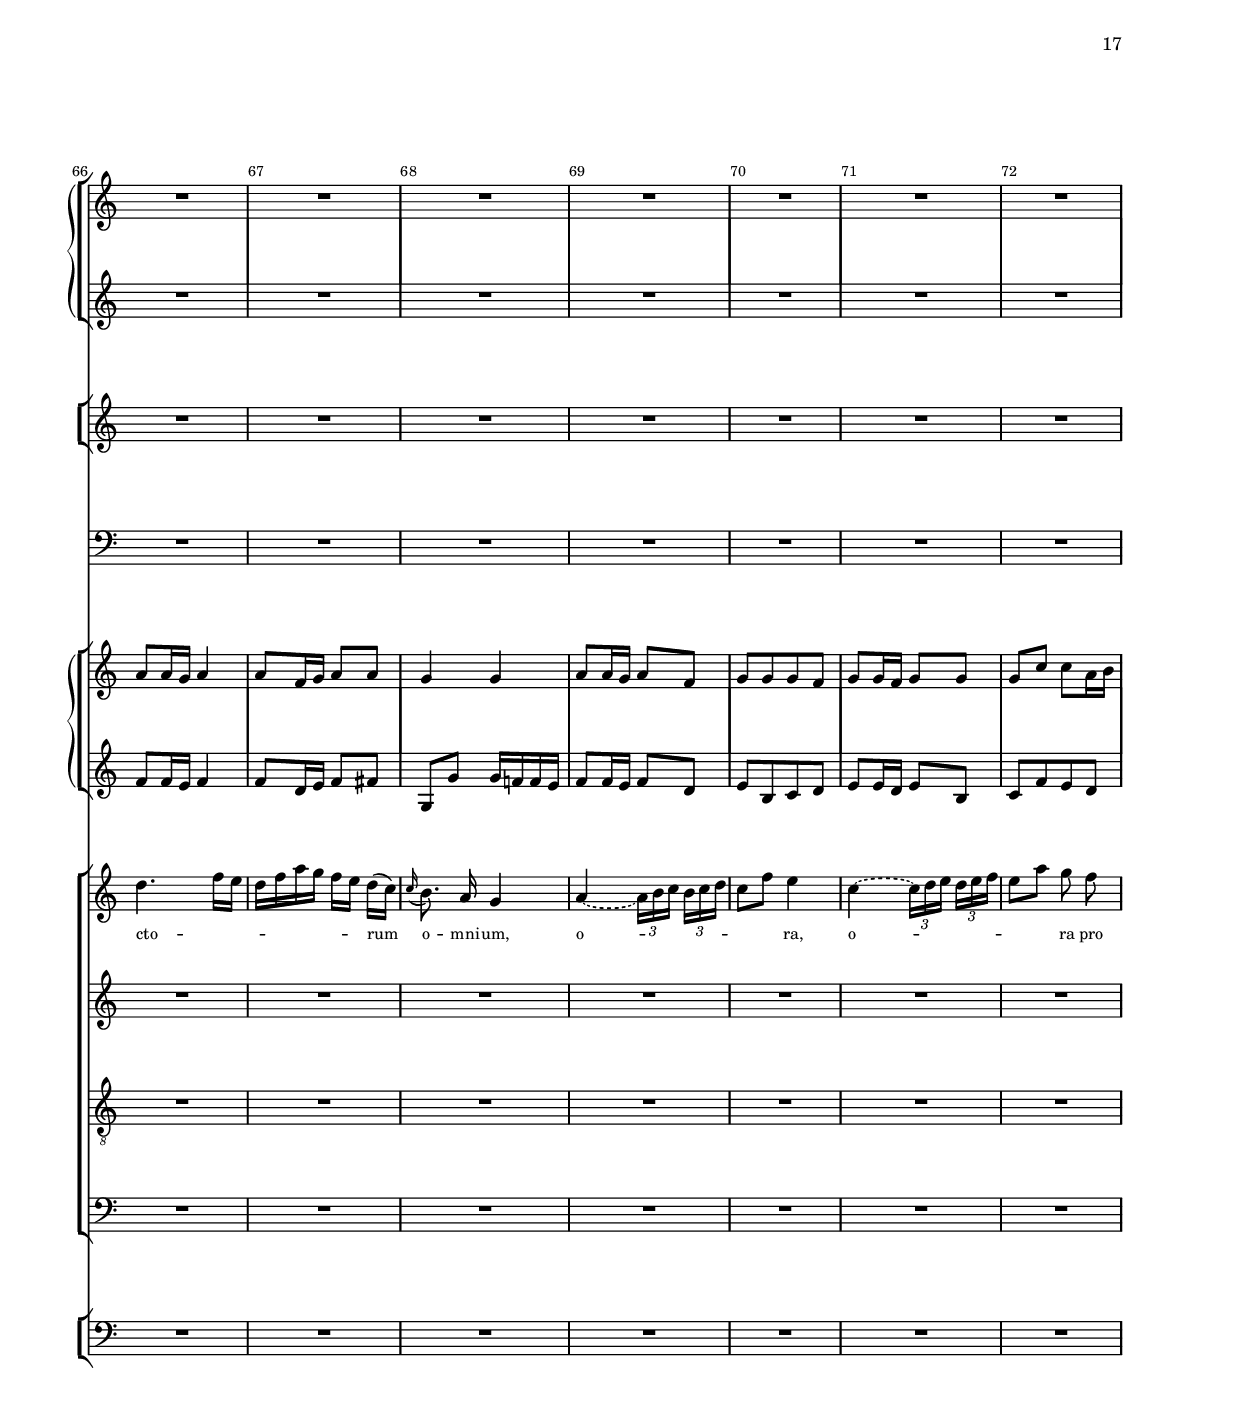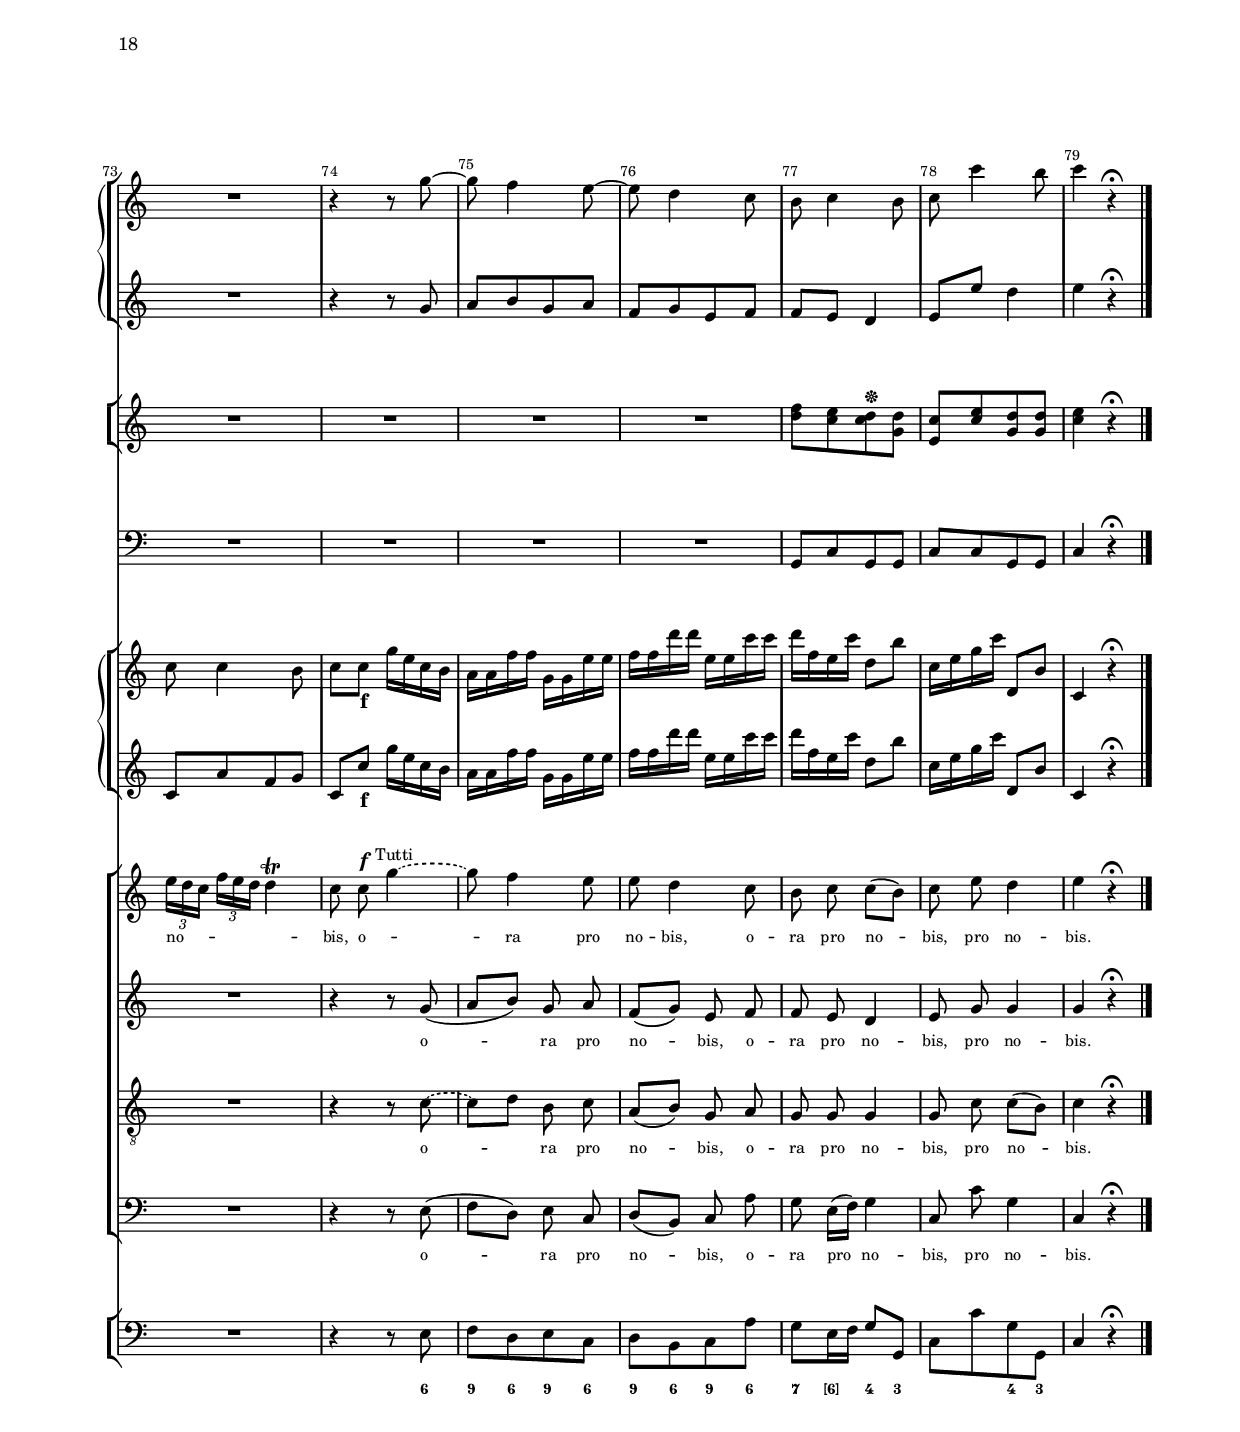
\version "2.22.0"

\include "../definitions.ly"

\paper {
  % #(set-paper-size "a4landscape")
  % top-margin = 1\cm
  % bottom-margin = .5\cm
  % outer-margin = 2\cm
  % inner-margin = 1.5\cm
  % indent = 1\cm
  % #(define (page-post-process layout pages) (ly:create-toc-file layout pages))
}

#(set-global-staff-size 15.87)

\book {
  % \bookpart {
  %   \header {
  %     number = "1"
  %     title = "K Y R I E"
  %   }
  %   \paper { indent = 3\cm }
  %   \tocSection "1" "Kyrie"
  %   \score {
  %     <<
  %       \new StaffGroup <<
  %         \new GrandStaff <<
  %           \set GrandStaff.instrumentName = "Oboe"
  %           \new Staff {
  %             \set Staff.instrumentName = "I"
  %             \KyrieOboeI
  %           }
  %           \new Staff {
  %             \set Staff.instrumentName = "II"
  %             \KyrieOboeII
  %           }
  %         >>
  %       >>
  %       \new StaffGroup <<
  %         \new Staff <<
  %           \set Staff.instrumentName = \markup \center-column { "Clarino I, II" "in C" }
  %           \partCombine \KyrieClarinoI \KyrieClarinoII
  %         >>
  %       >>
  %       \new Staff {
  %         \set Staff.instrumentName = \markup \center-column { "Timpani" "in C–G" }
  %         \KyrieTimpani
  %       }
  %       \new StaffGroup <<
  %         \new GrandStaff <<
  %           \set GrandStaff.instrumentName = "Violino"
  %           \new Staff {
  %             \set Staff.instrumentName = "I"
  %             \KyrieViolinoI
  %           }
  %           \new Staff {
  %             \set Staff.instrumentName = "II"
  %             \KyrieViolinoII
  %           }
  %         >>
  %       >>
  %       \new ChoirStaff <<
  %         \new Staff {
  %           \set Staff.instrumentName = \SopranoIncipit
  %           \override Staff.InstrumentName.self-alignment-Y = ##f
  %           \override Staff.InstrumentName.self-alignment-X = #RIGHT
  %           \new Voice = "Soprano" { \dynamicUp \KyrieSoprano }
  %         }
  %         \new Lyrics \lyricsto Soprano \KyrieSopranoLyrics
  %
  %         \new Staff {
  %           \set Staff.instrumentName = \AltoIncipit
  %           \override Staff.InstrumentName.self-alignment-Y = ##f
  %           \override Staff.InstrumentName.self-alignment-X = #RIGHT
  %           \new Voice = "Alto" { \dynamicUp \KyrieAlto }
  %         }
  %         \new Lyrics \lyricsto Alto \KyrieAltoLyrics
  %
  %         \new Staff {
  %           \set Staff.instrumentName = \TenoreIncipit
  %           \override Staff.InstrumentName.self-alignment-Y = ##f
  %           \override Staff.InstrumentName.self-alignment-X = #RIGHT
  %           \new Voice = "Tenore" { \dynamicUp \KyrieTenore }
  %         }
  %         \new Lyrics \lyricsto Tenore \KyrieTenoreLyrics
  %
  %         \new Staff {
  %           \set Staff.instrumentName = "Basso"
  %           \new Voice = "Basso" { \dynamicUp \KyrieBasso }
  %         }
  %         \new Lyrics \lyricsto Basso \KyrieBassoLyrics
  %       >>
  %       \new StaffGroup <<
  %         \new Staff {
  %           \set Staff.instrumentName = \markup \center-column { "Organo" "e Bassi" }
  %           % \transpose c c,
  %           \KyrieOrgano
  %         }
  %       >>
  %       \new FiguredBass { \KyrieBassFigures }
  %     >>
  %     \layout { }
  %     \midi { \tempo 4 = 80 }
  %   }
  % }
  % \bookpart {
  %   \header {
  %     number = "2"
  %     title = "S A N C T A   M A R I A"
  %   }
  %   \tocSection "2" "Sancta Maria"
  %   \score {
  %     <<
  %       \new StaffGroup <<
  %         \new GrandStaff <<
  %           \set GrandStaff.instrumentName = "ob"
  %           \new Staff {
  %             \set Staff.instrumentName = "1"
  %             \SanctaOboeI
  %           }
  %           \new Staff {
  %             \set Staff.instrumentName = "2"
  %             \SanctaOboeII
  %           }
  %         >>
  %       >>
  %       \new StaffGroup <<
  %         \new Staff <<
  %           \set Staff.instrumentName = \markup \center-column { "clno" "1, 2" }
  %           \partCombine \SanctaClarinoI \SanctaClarinoII
  %         >>
  %       >>
  %       \new Staff {
  %         \set Staff.instrumentName = "timp"
  %         \SanctaTimpani
  %       }
  %       \new StaffGroup <<
  %         \new GrandStaff <<
  %           \set GrandStaff.instrumentName = "vl"
  %           \new Staff {
  %             \set Staff.instrumentName = "1"
  %             \SanctaViolinoI
  %           }
  %           \new Staff {
  %             \set Staff.instrumentName = "2"
  %             \SanctaViolinoII
  %           }
  %         >>
  %       >>
  %       \new ChoirStaff <<
  %         \new Staff {
  %           \set Staff.instrumentName = "S"
  %           \new Voice = "Soprano" { \dynamicUp \SanctaSoprano }
  %         }
  %         \new Lyrics \lyricsto Soprano \SanctaSopranoLyrics
  %
  %         \new Staff {
  %           \set Staff.instrumentName = "A"
  %           \new Voice = "Alto" { \dynamicUp \SanctaAlto }
  %         }
  %         \new Lyrics \lyricsto Alto \SanctaAltoLyrics
  %
  %         \new Staff {
  %           \set Staff.instrumentName = "T"
  %           \new Voice = "Tenore" { \dynamicUp \SanctaTenore }
  %         }
  %         \new Lyrics \lyricsto Tenore \SanctaTenoreLyrics
  %
  %         \new Staff {
  %           \set Staff.instrumentName = "B"
  %           \new Voice = "Basso" { \dynamicUp \SanctaBasso }
  %         }
  %         \new Lyrics \lyricsto Basso \SanctaBassoLyrics
  %       >>
  %       \new StaffGroup <<
  %         \new Staff {
  %           \set Staff.instrumentName = \markup \center-column { "org" "b" }
  %           % \transpose c c,
  %           \SanctaOrgano
  %         }
  %       >>
  %       \new FiguredBass { \SanctaBassFigures }
  %     >>
  %     \layout { }
  %     \midi { \tempo 4 = 90 }
  %   }
  % }
  % \bookpart {
  %   \header {
  %     number = "3"
  %     title = "S P E C U L U M   I U S T I T I Æ"
  %   }
  %   \tocSection "3" "Speculum iustitiae"
  %   \score {
  %     <<
  %       \new StaffGroup <<
  %         \new GrandStaff <<
  %           \set GrandStaff.instrumentName = "ob"
  %           \new Staff {
  %             \set Staff.instrumentName = "1"
  %             \SpeculumOboeI
  %           }
  %           \new Staff {
  %             \set Staff.instrumentName = "2"
  %             \SpeculumOboeII
  %           }
  %         >>
  %       >>
  %       \new StaffGroup <<
  %         \new Staff <<
  %           \set Staff.instrumentName = \markup \center-column { "clno" "1, 2" }
  %           \partCombine \SpeculumClarinoI \SpeculumClarinoII
  %         >>
  %       >>
  %       \new Staff {
  %         \set Staff.instrumentName = "timp"
  %         \SpeculumTimpani
  %       }
  %       \new StaffGroup <<
  %         \new GrandStaff <<
  %           \set GrandStaff.instrumentName = "vl"
  %           \new Staff {
  %             \set Staff.instrumentName = "1"
  %             \SpeculumViolinoI
  %           }
  %           \new Staff {
  %             \set Staff.instrumentName = "2"
  %             \SpeculumViolinoII
  %           }
  %         >>
  %       >>
  %       \new ChoirStaff <<
  %         \new Staff {
  %           \set Staff.instrumentName = "S"
  %           \new Voice = "Soprano" { \dynamicUp \SpeculumSoprano }
  %         }
  %         \new Lyrics \lyricsto Soprano \SpeculumSopranoLyrics
  %
  %         \new Staff {
  %           \set Staff.instrumentName = "A"
  %           \new Voice = "Alto" { \dynamicUp \SpeculumAlto }
  %         }
  %         \new Lyrics \lyricsto Alto \SpeculumAltoLyrics
  %
  %         \new Staff {
  %           \set Staff.instrumentName = "T"
  %           \new Voice = "Tenore" { \dynamicUp \SpeculumTenore }
  %         }
  %         \new Lyrics \lyricsto Tenore \SpeculumTenoreLyrics
  %
  %         \new Staff {
  %           \set Staff.instrumentName = "B"
  %           \new Voice = "Basso" { \dynamicUp \SpeculumBasso }
  %         }
  %         \new Lyrics \lyricsto Basso \SpeculumBassoLyrics
  %       >>
  %       \new StaffGroup <<
  %         \new Staff {
  %           \set Staff.instrumentName = \markup \center-column { "org" "b" }
  %           % \transpose c c,
  %           \SpeculumOrgano
  %         }
  %       >>
  %       \new FiguredBass { \SpeculumBassFigures }
  %     >>
  %     \layout { }
  %     \midi { \tempo 4 = 80 }
  %   }
  % }
  \bookpart {
    \header {
      number = "4"
      title = "S A L U S   I N F I R M O R U M  –  R E G I N A   A N G E L O R U M"
    }
    \tocSection "4" "Salus infirmorum – Regina Angelorum"
    \score {
      <<
        \new StaffGroup <<
          \new GrandStaff <<
            \set GrandStaff.instrumentName = "ob"
            \new Staff {
              \set Staff.instrumentName = "1"
              \SalusOboeI
            }
            \new Staff {
              \set Staff.instrumentName = "2"
              \SalusOboeII
            }
          >>
        >>
        \new StaffGroup <<
          \new Staff <<
            \set Staff.instrumentName = \markup \center-column { "clno" "1, 2" }
            \partCombine \SalusClarinoI \SalusClarinoII
          >>
        >>
        \new Staff {
          \set Staff.instrumentName = "timp"
          \SalusTimpani
        }
        \new StaffGroup <<
          \new GrandStaff <<
            \set GrandStaff.instrumentName = "vl"
            \new Staff {
              \set Staff.instrumentName = "1"
              \SalusViolinoI
            }
            \new Staff {
              \set Staff.instrumentName = "2"
              \SalusViolinoII
            }
          >>
        >>
        \new ChoirStaff <<
          \new Staff {
            \set Staff.instrumentName = "S"
            \new Voice = "Soprano" { \dynamicUp \SalusSoprano }
          }
          \new Lyrics \lyricsto Soprano \SalusSopranoLyrics

          \new Staff {
            \set Staff.instrumentName = "A"
            \new Voice = "Alto" { \dynamicUp \SalusAlto }
          }
          \new Lyrics \lyricsto Alto \SalusAltoLyrics

          \new Staff {
            \set Staff.instrumentName = "T"
            \new Voice = "Tenore" { \dynamicUp \SalusTenore }
          }
          \new Lyrics \lyricsto Tenore \SalusTenoreLyrics

          \new Staff {
            \set Staff.instrumentName = "B"
            \new Voice = "Basso" { \dynamicUp \SalusBasso }
          }
          \new Lyrics \lyricsto Basso \SalusBassoLyrics
        >>
        \new StaffGroup <<
          \new Staff {
            \set Staff.instrumentName = \markup \center-column { "org" "b" }
            % \transpose c c,
            \SalusOrgano
          }
        >>
        \new FiguredBass { \SalusBassFigures }
      >>
      \layout { }
      \midi { \tempo 4 = 50 }
    }
  }
}
